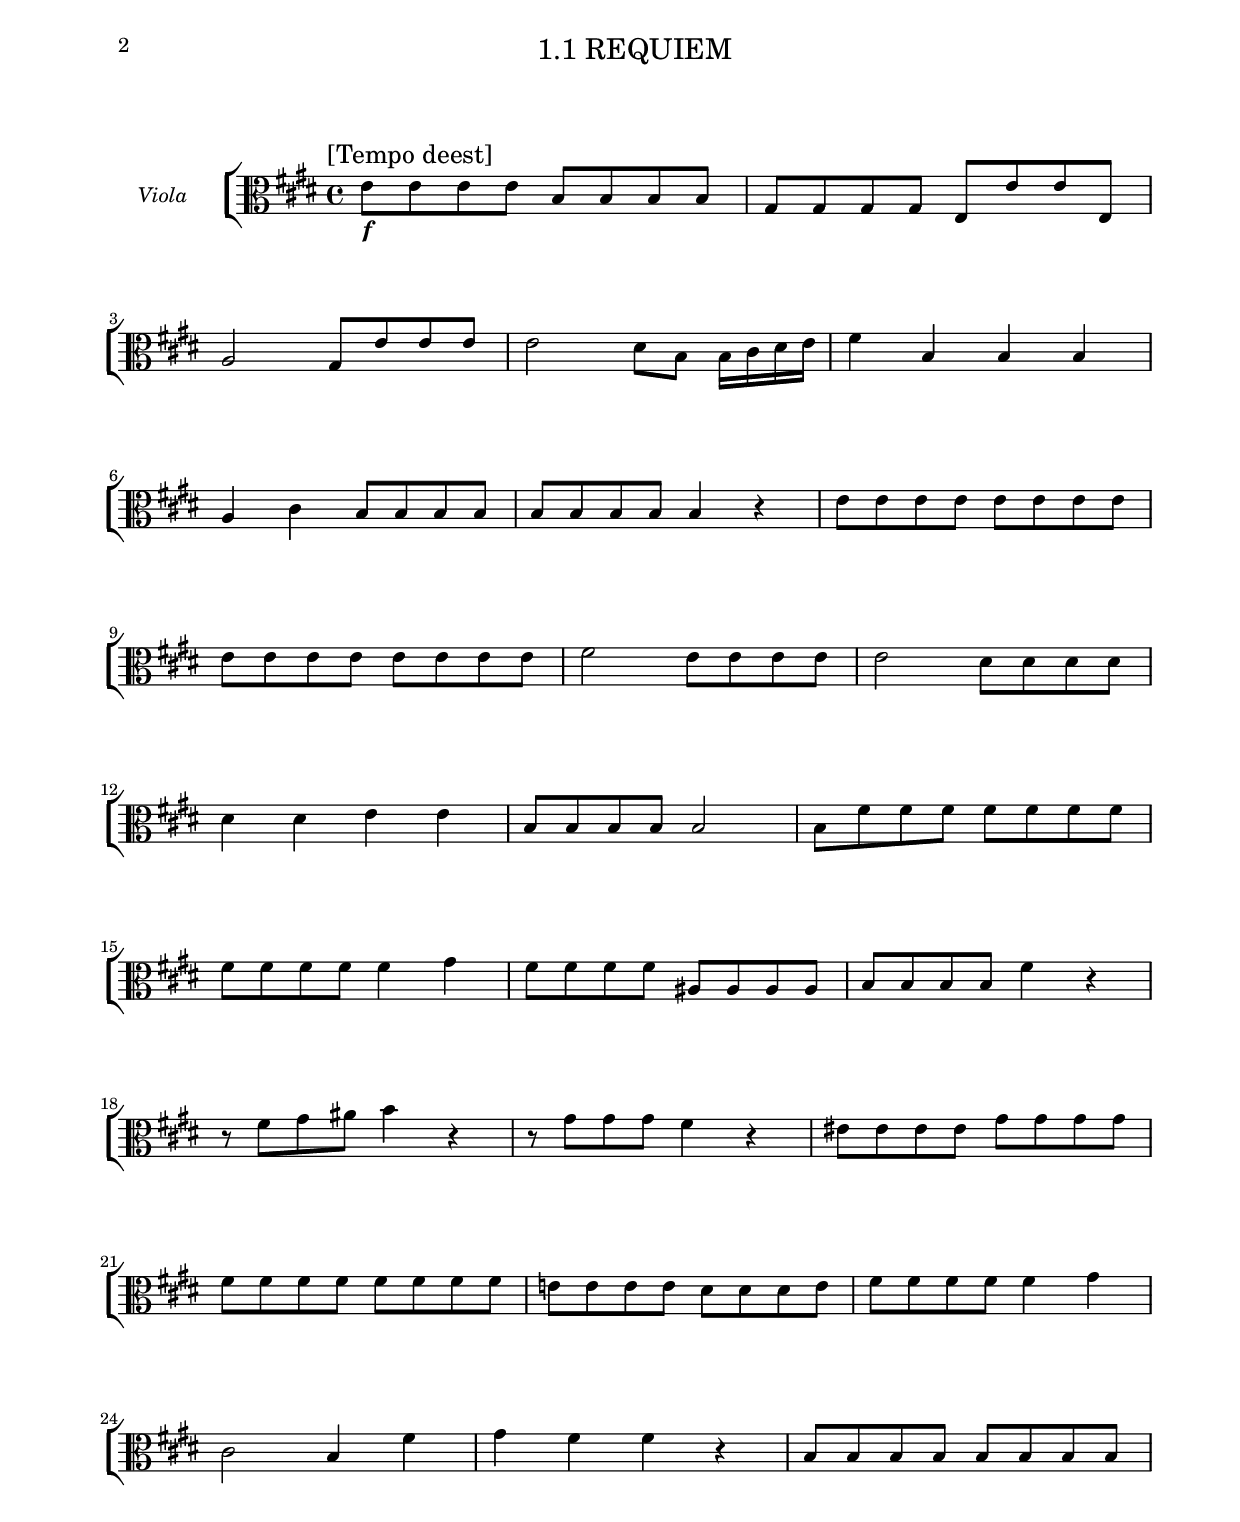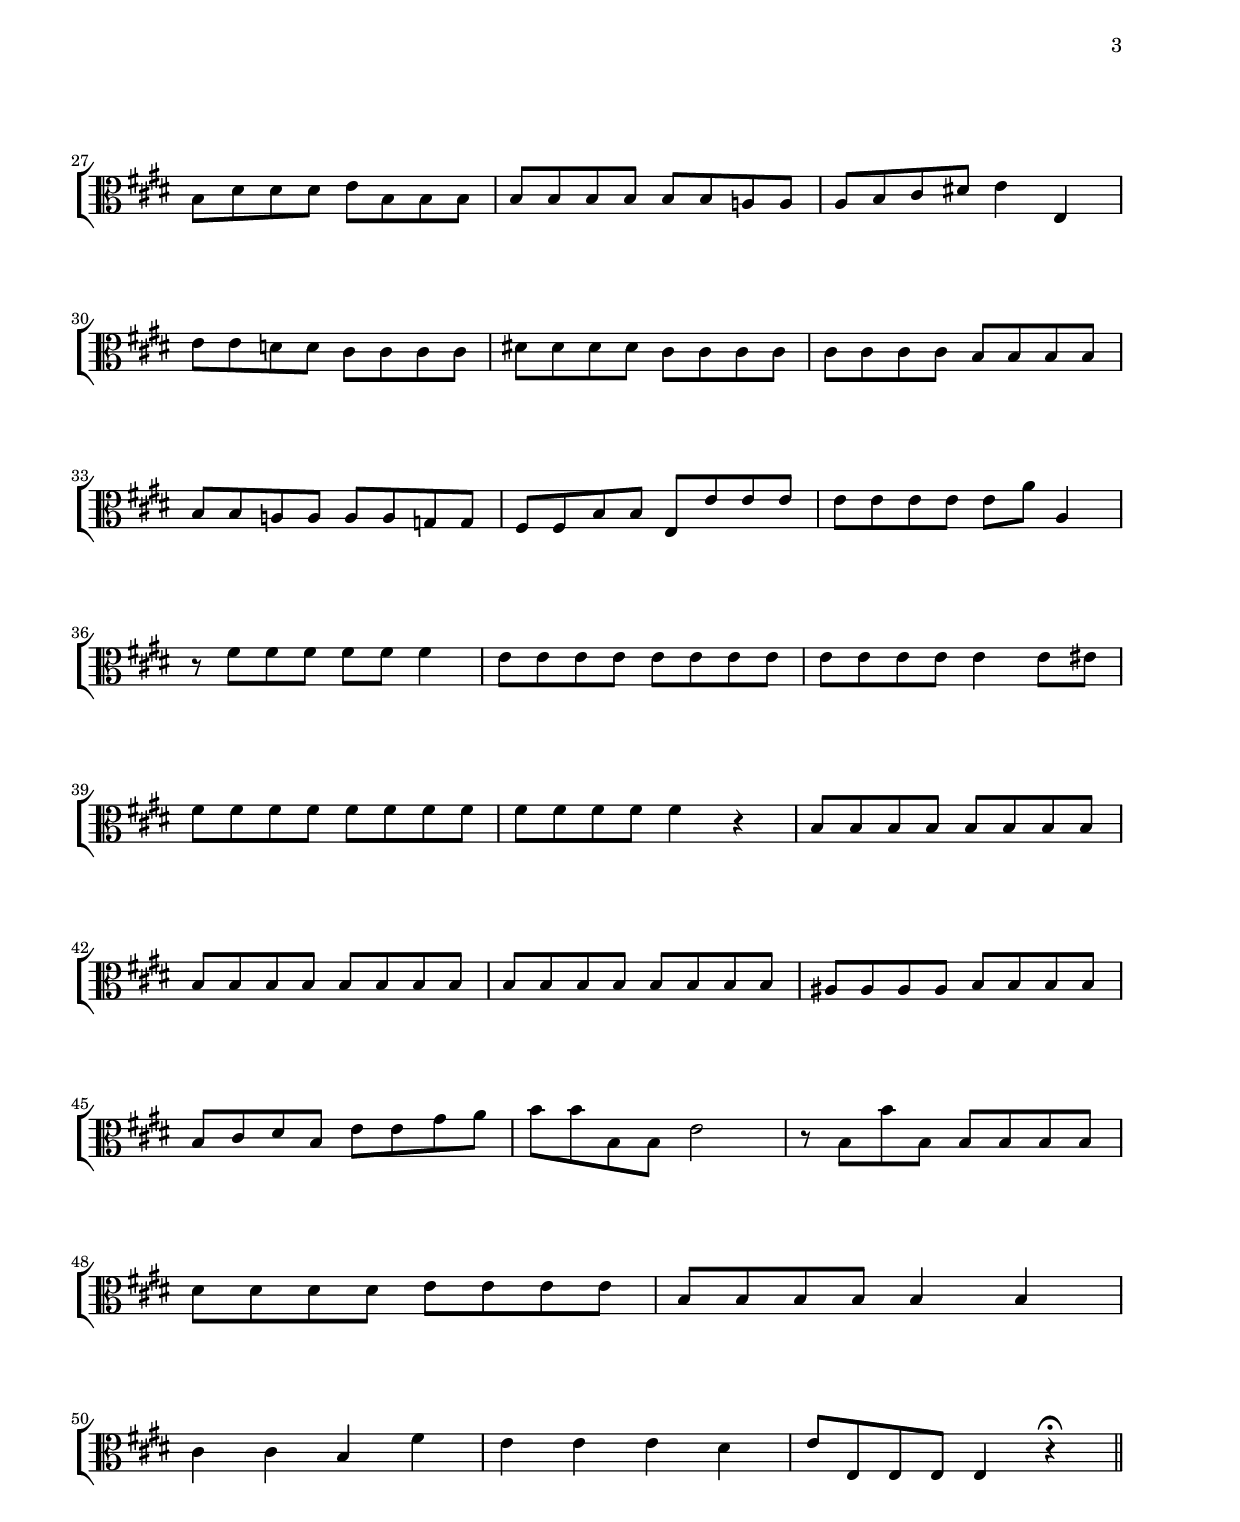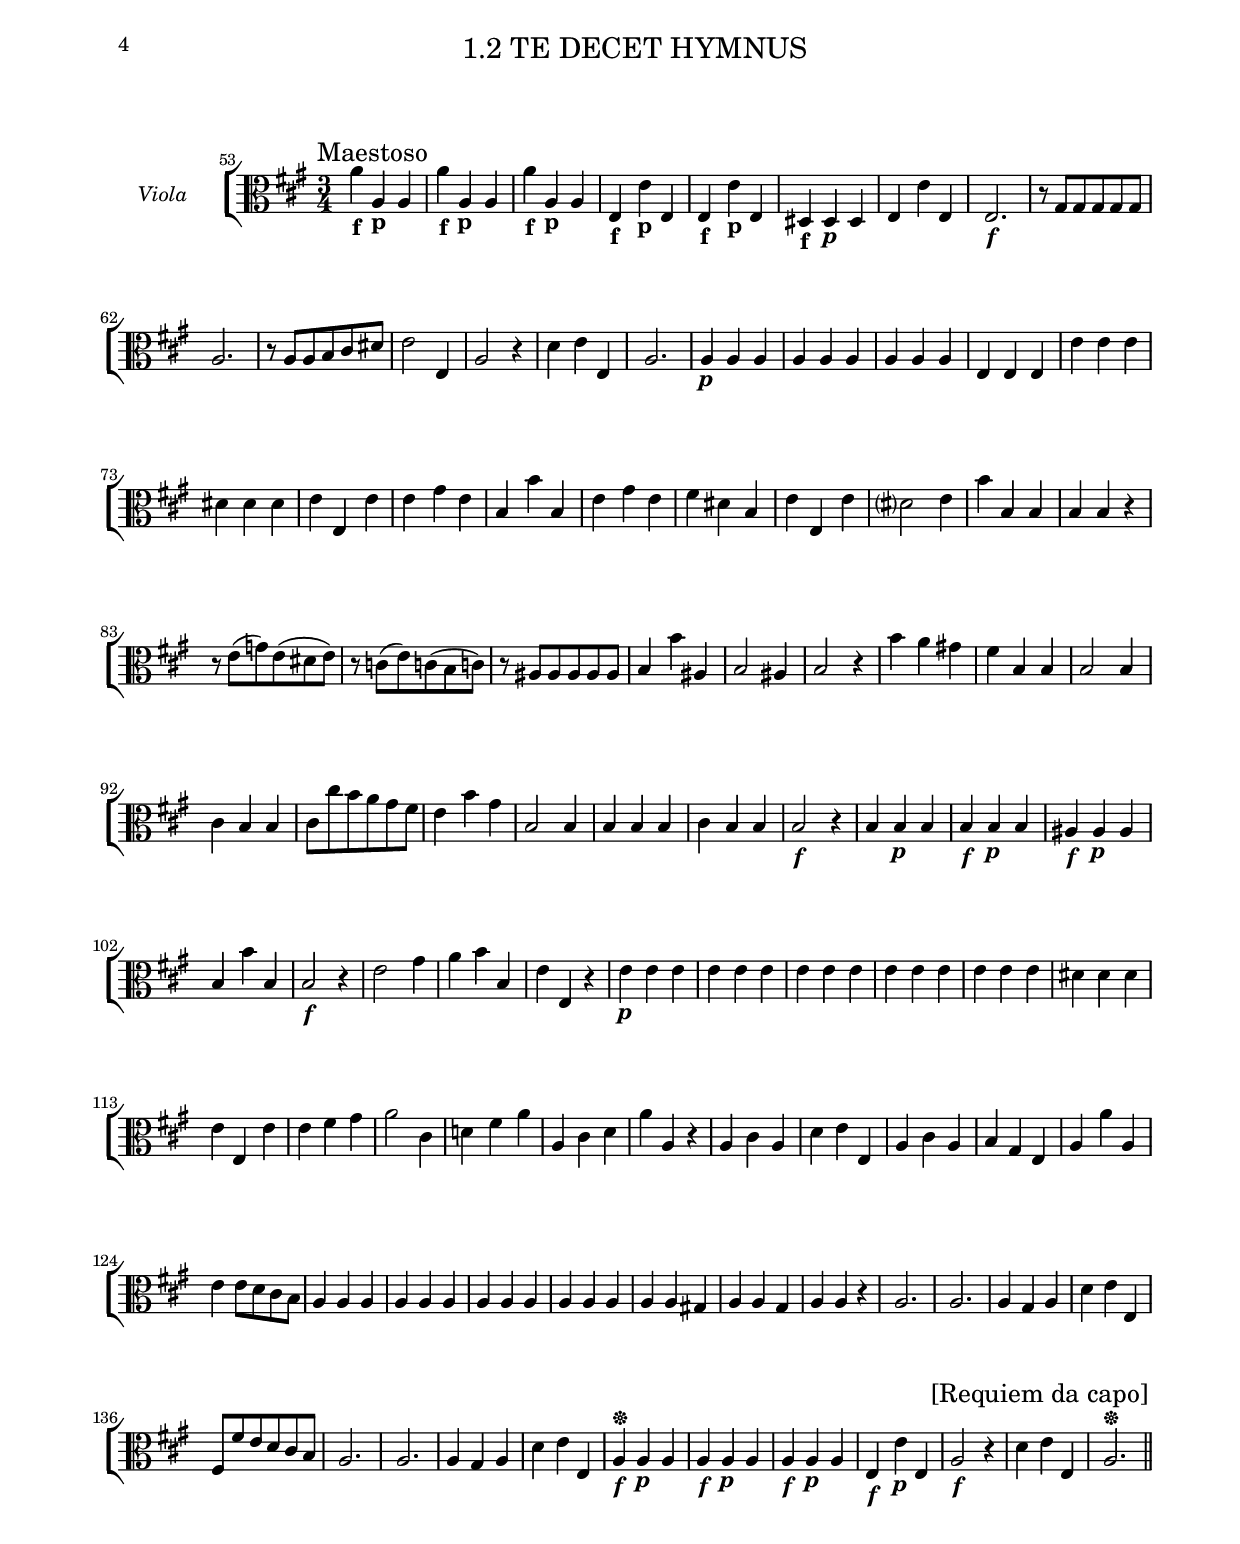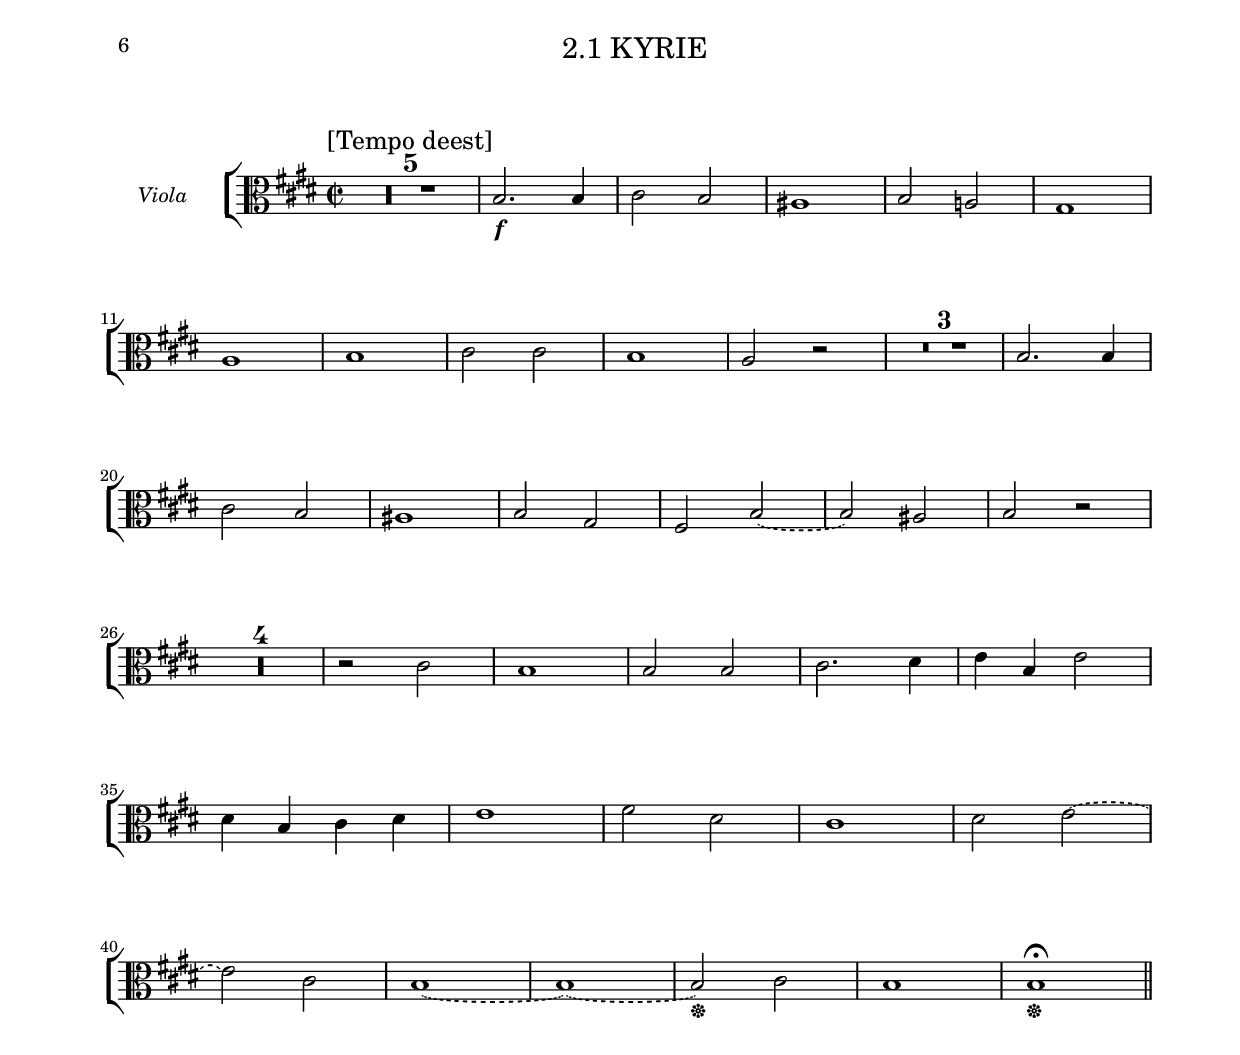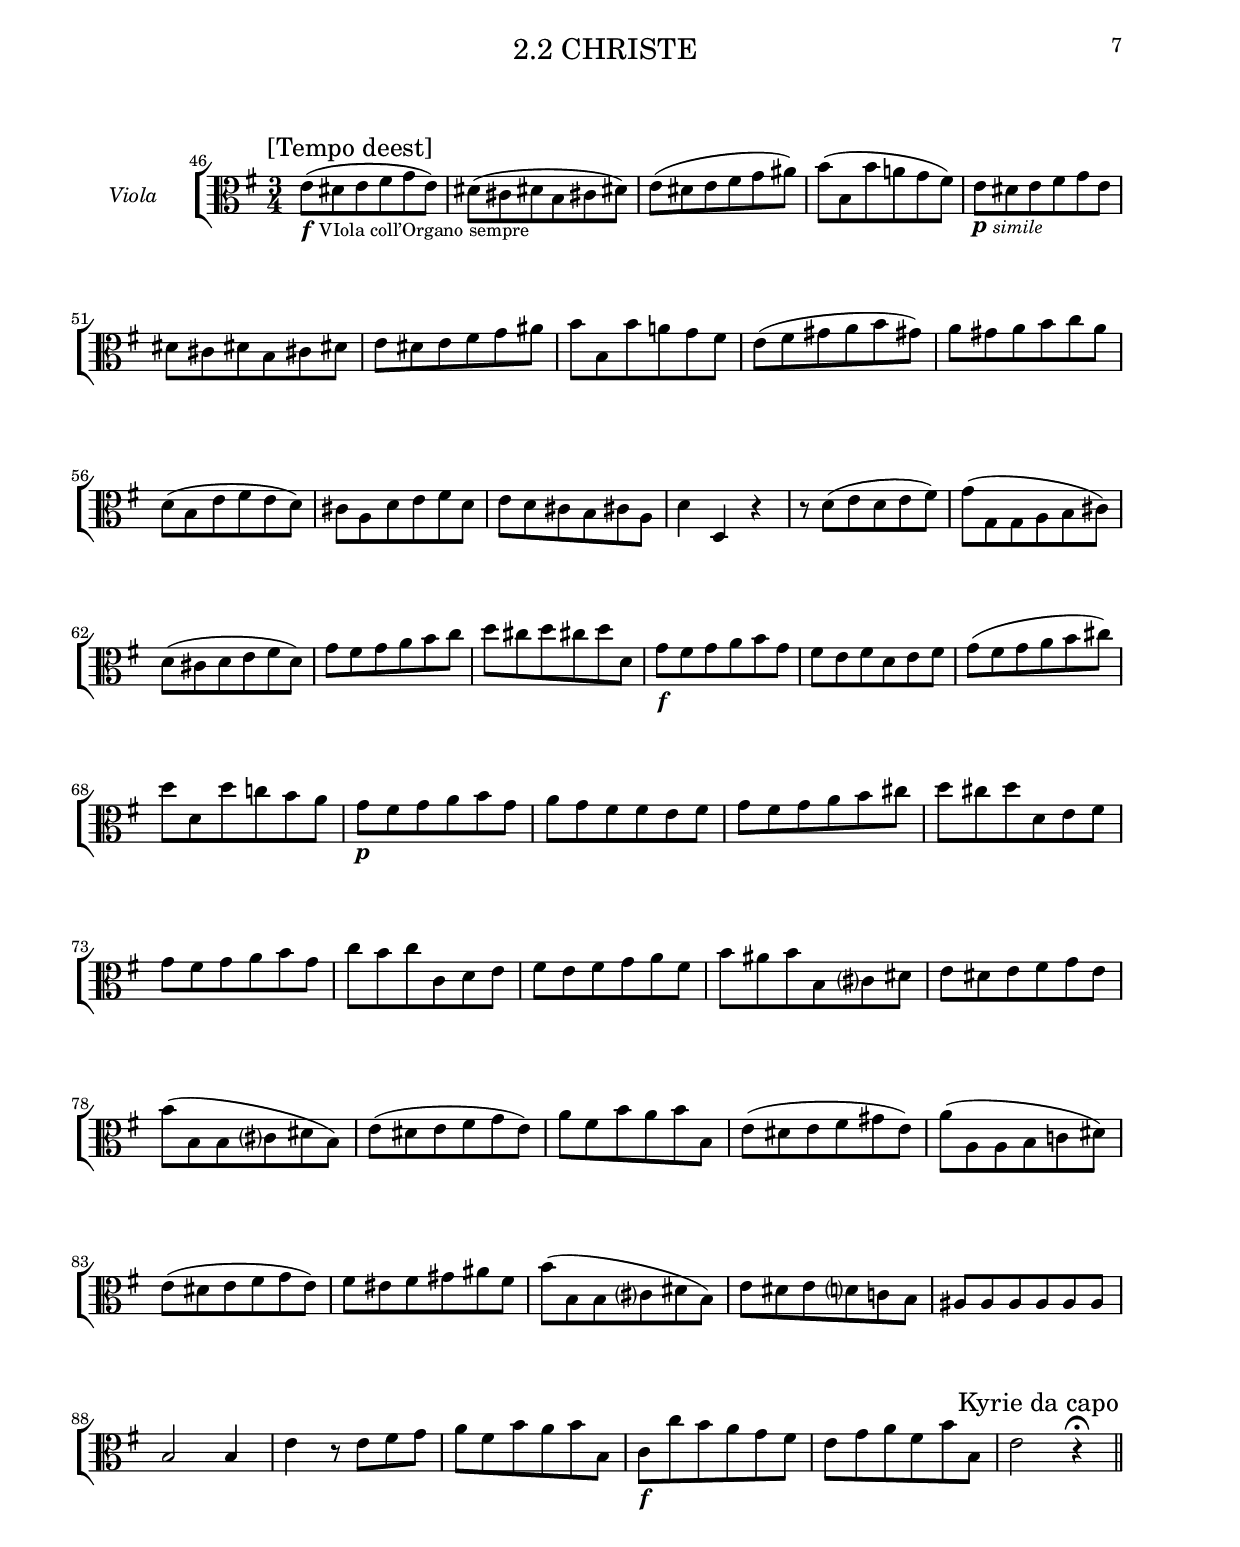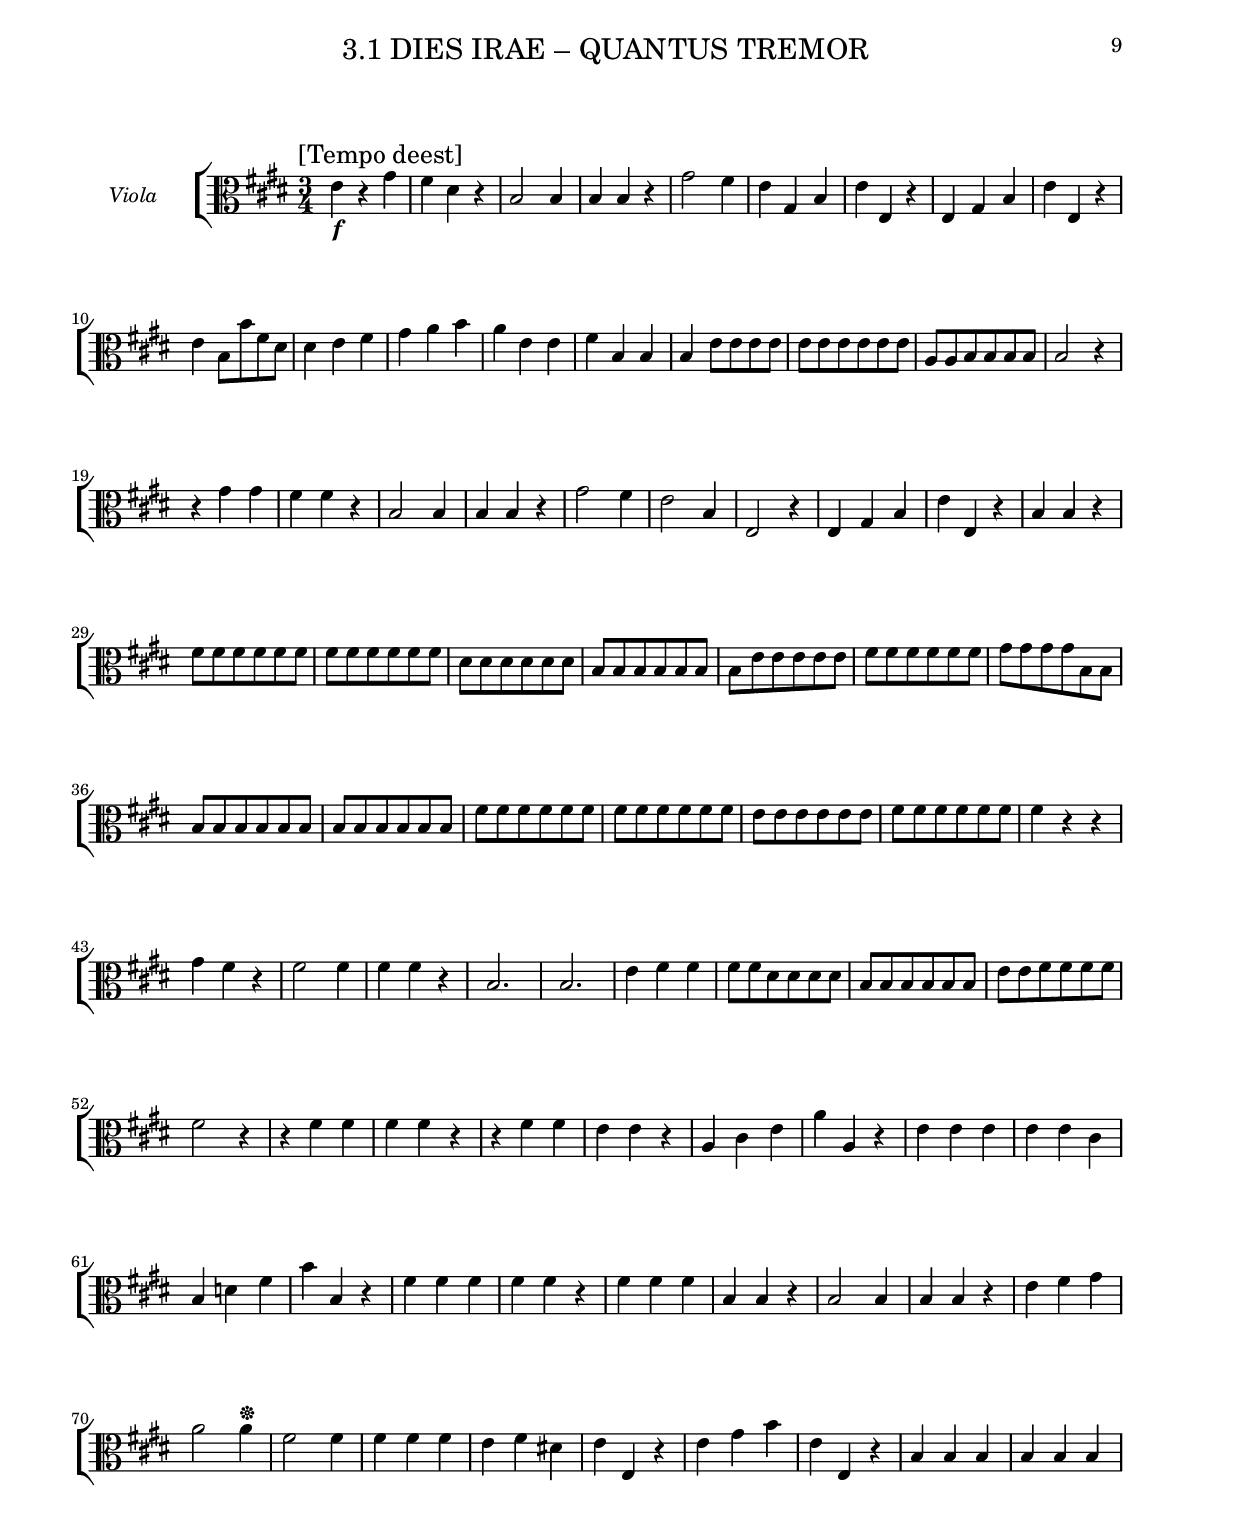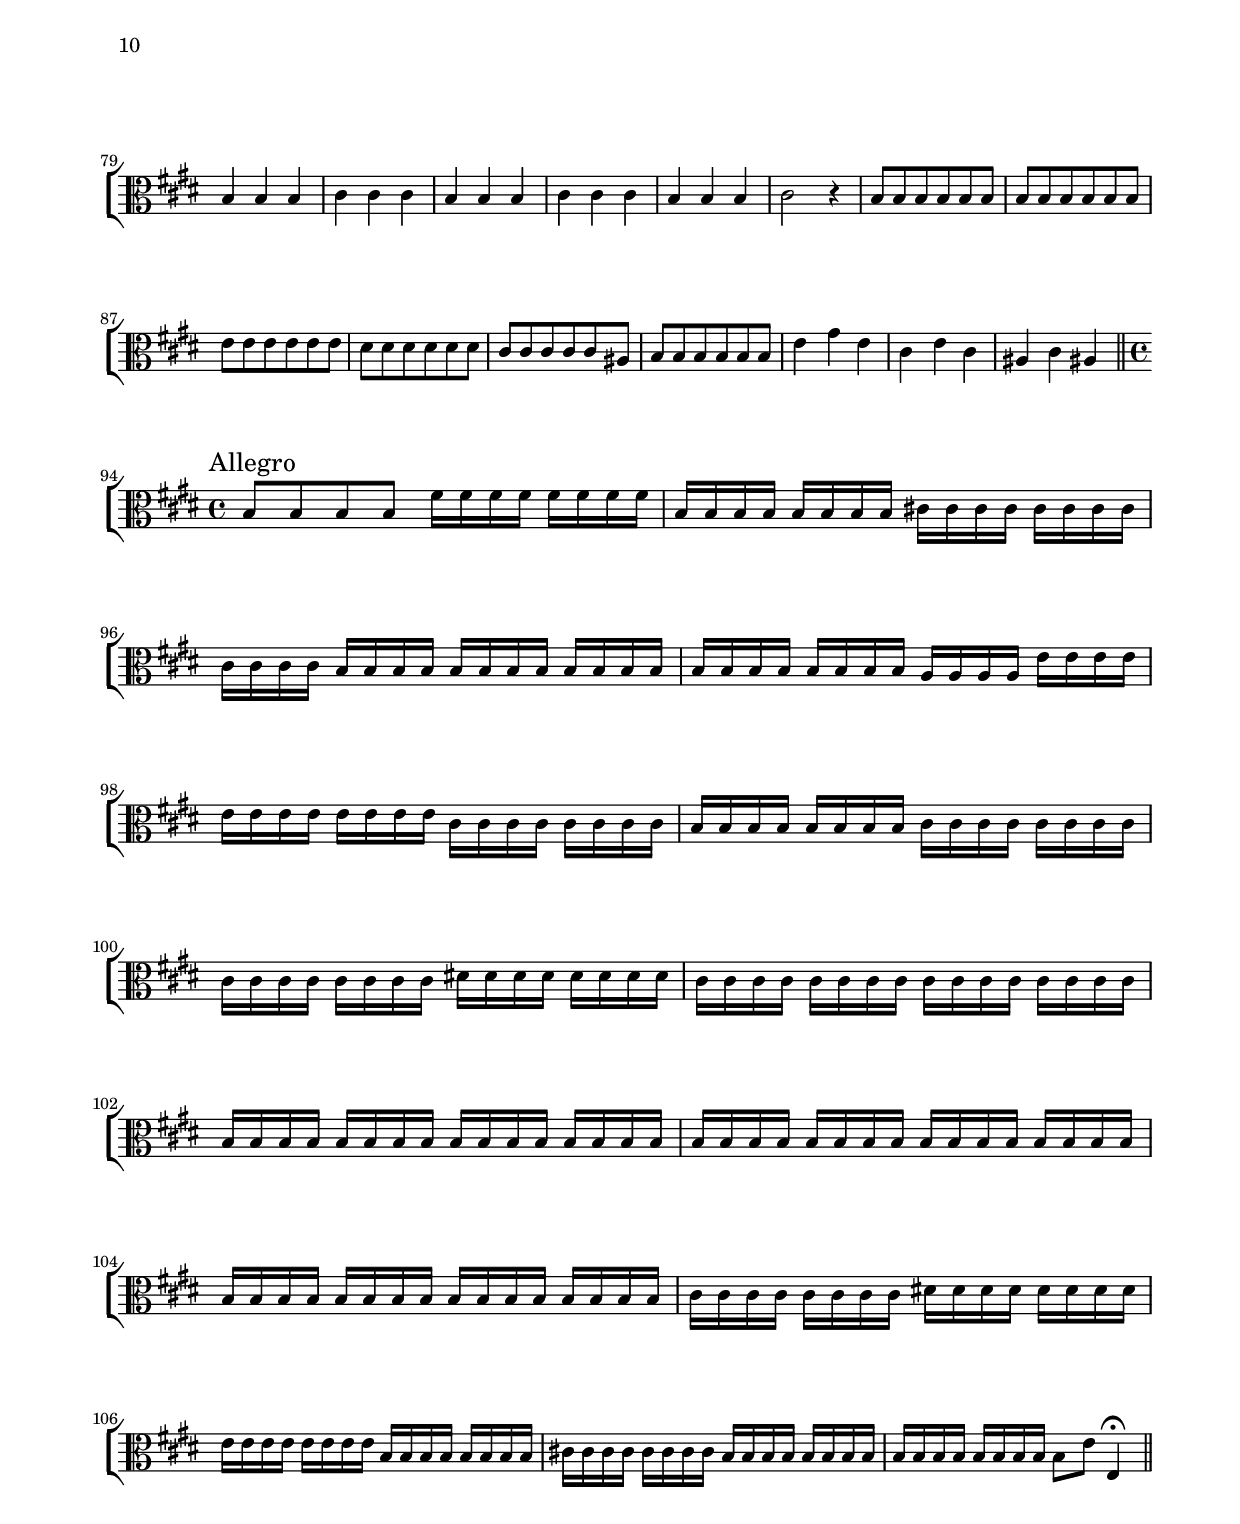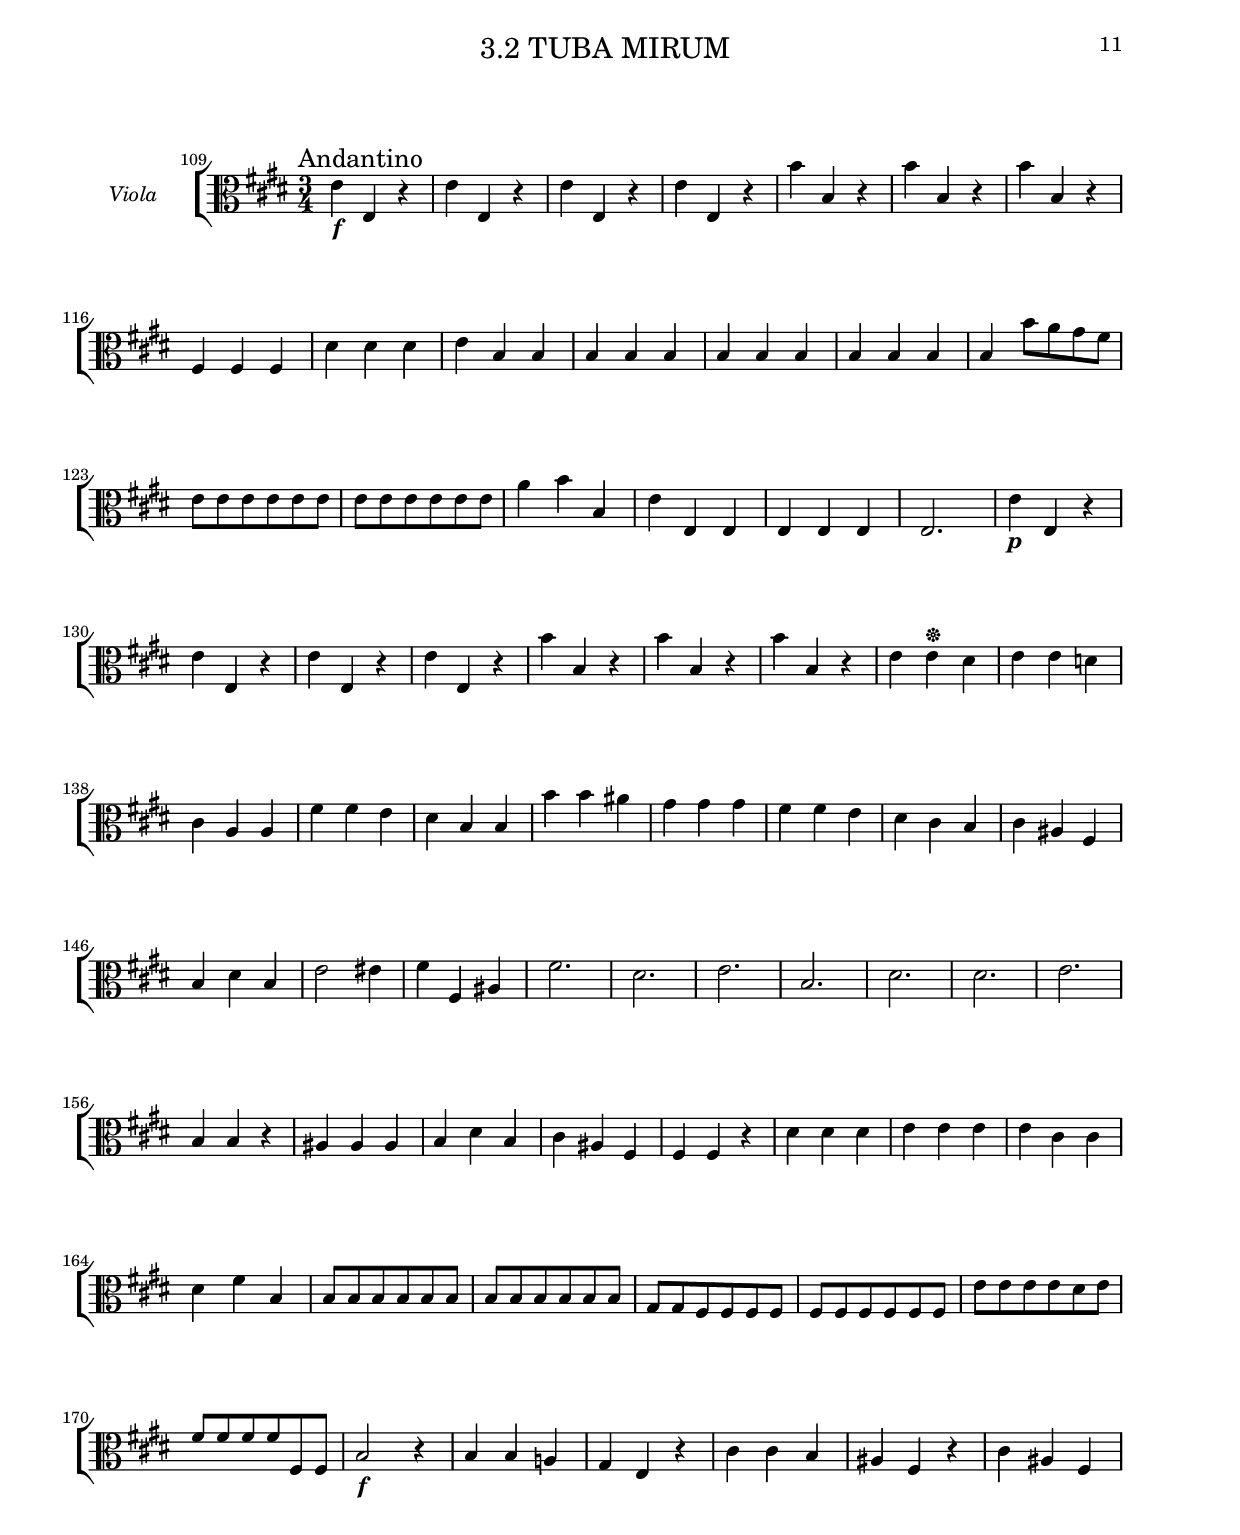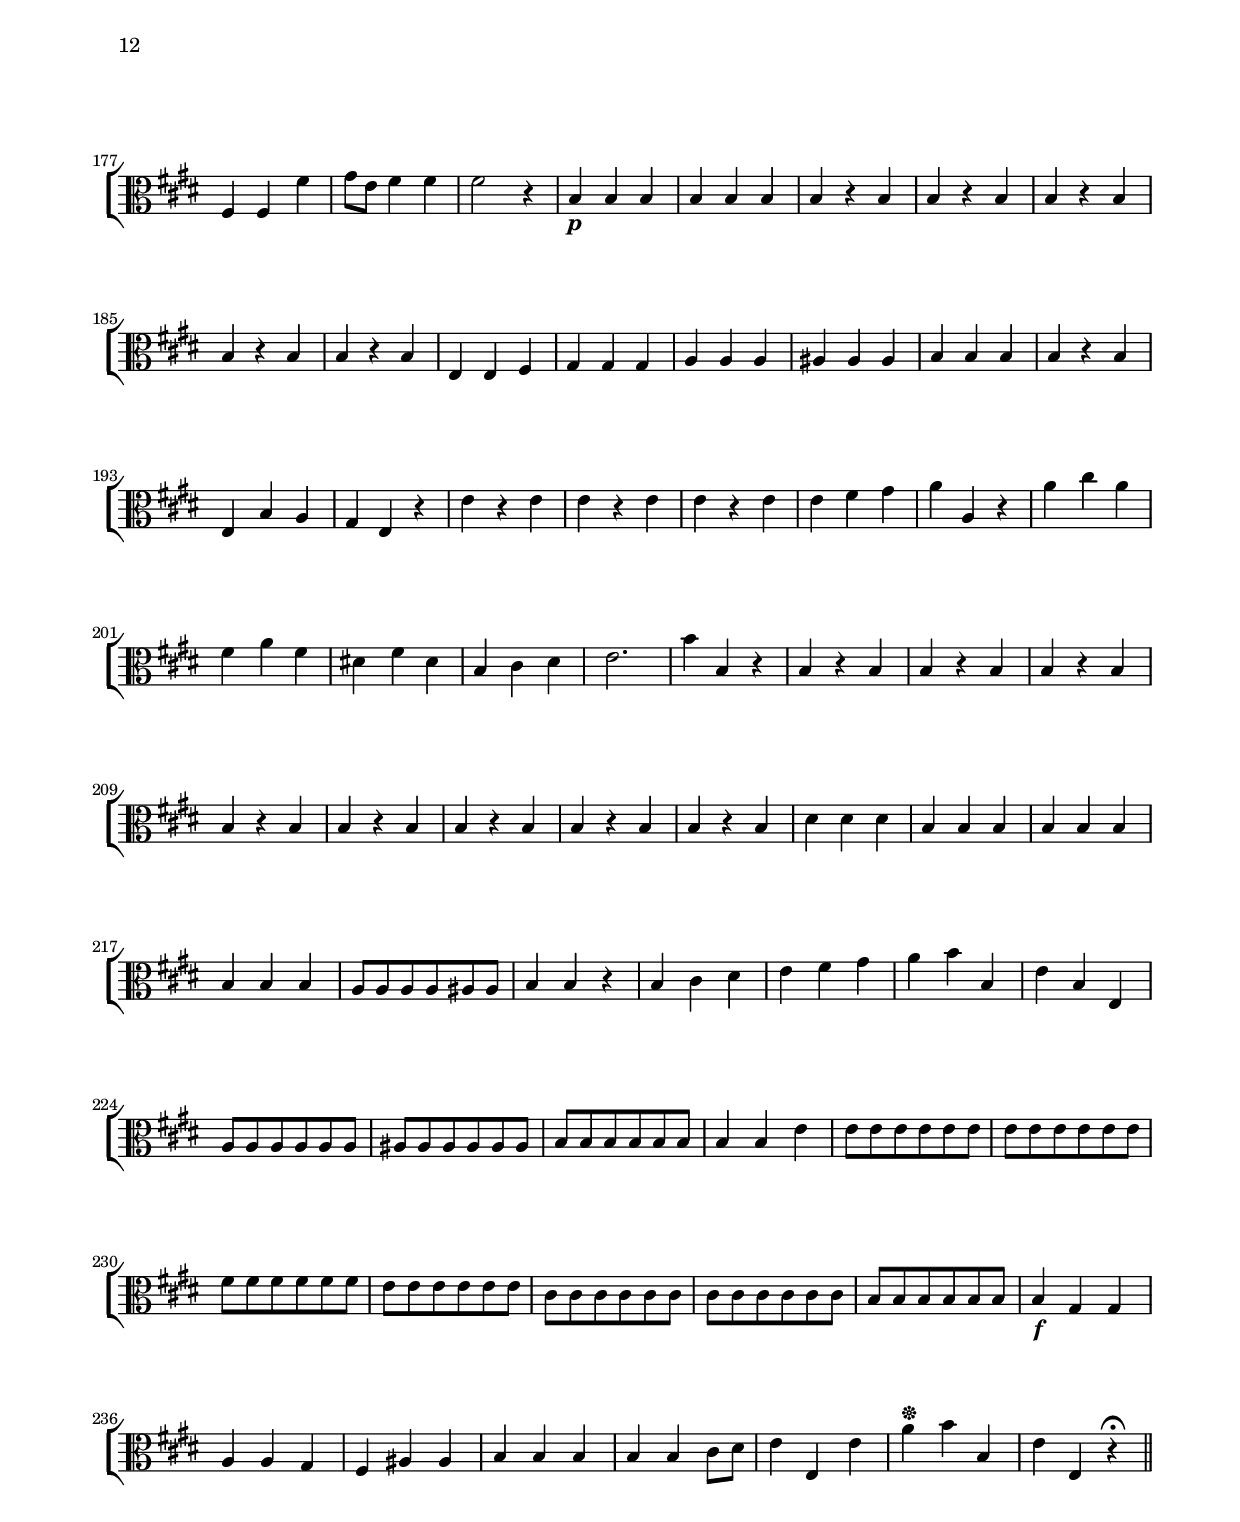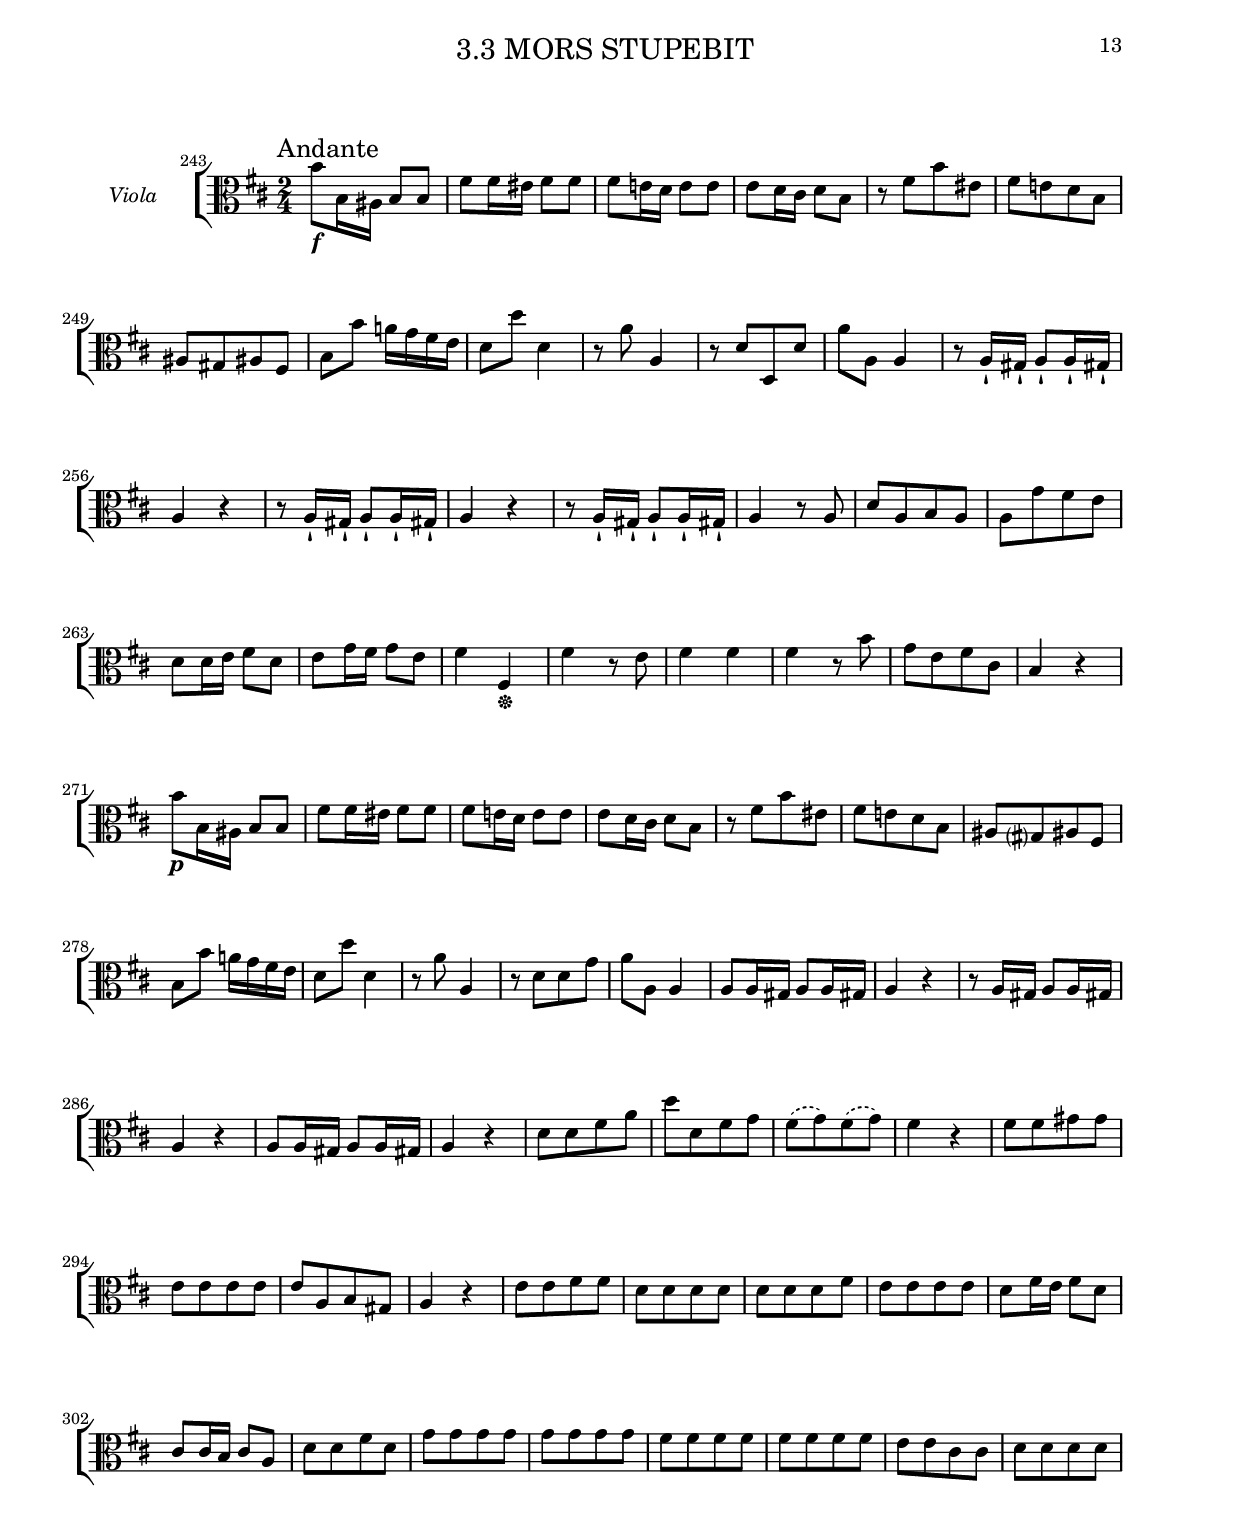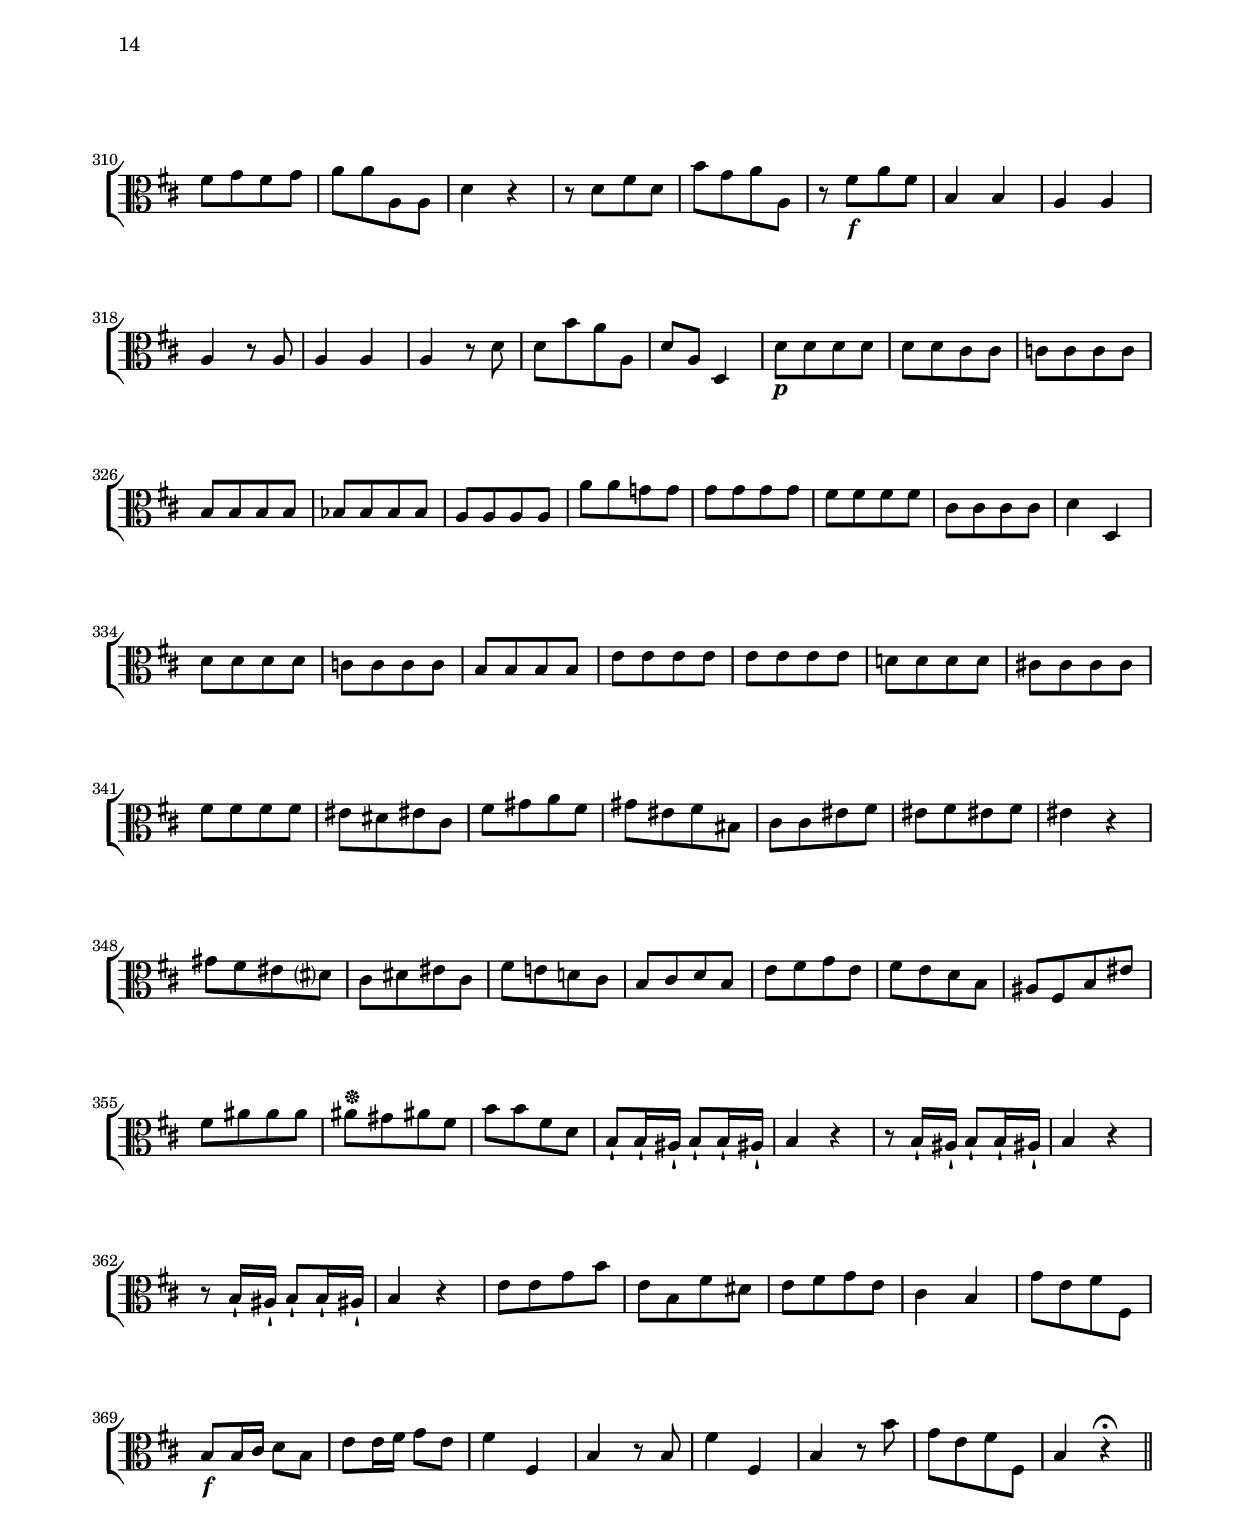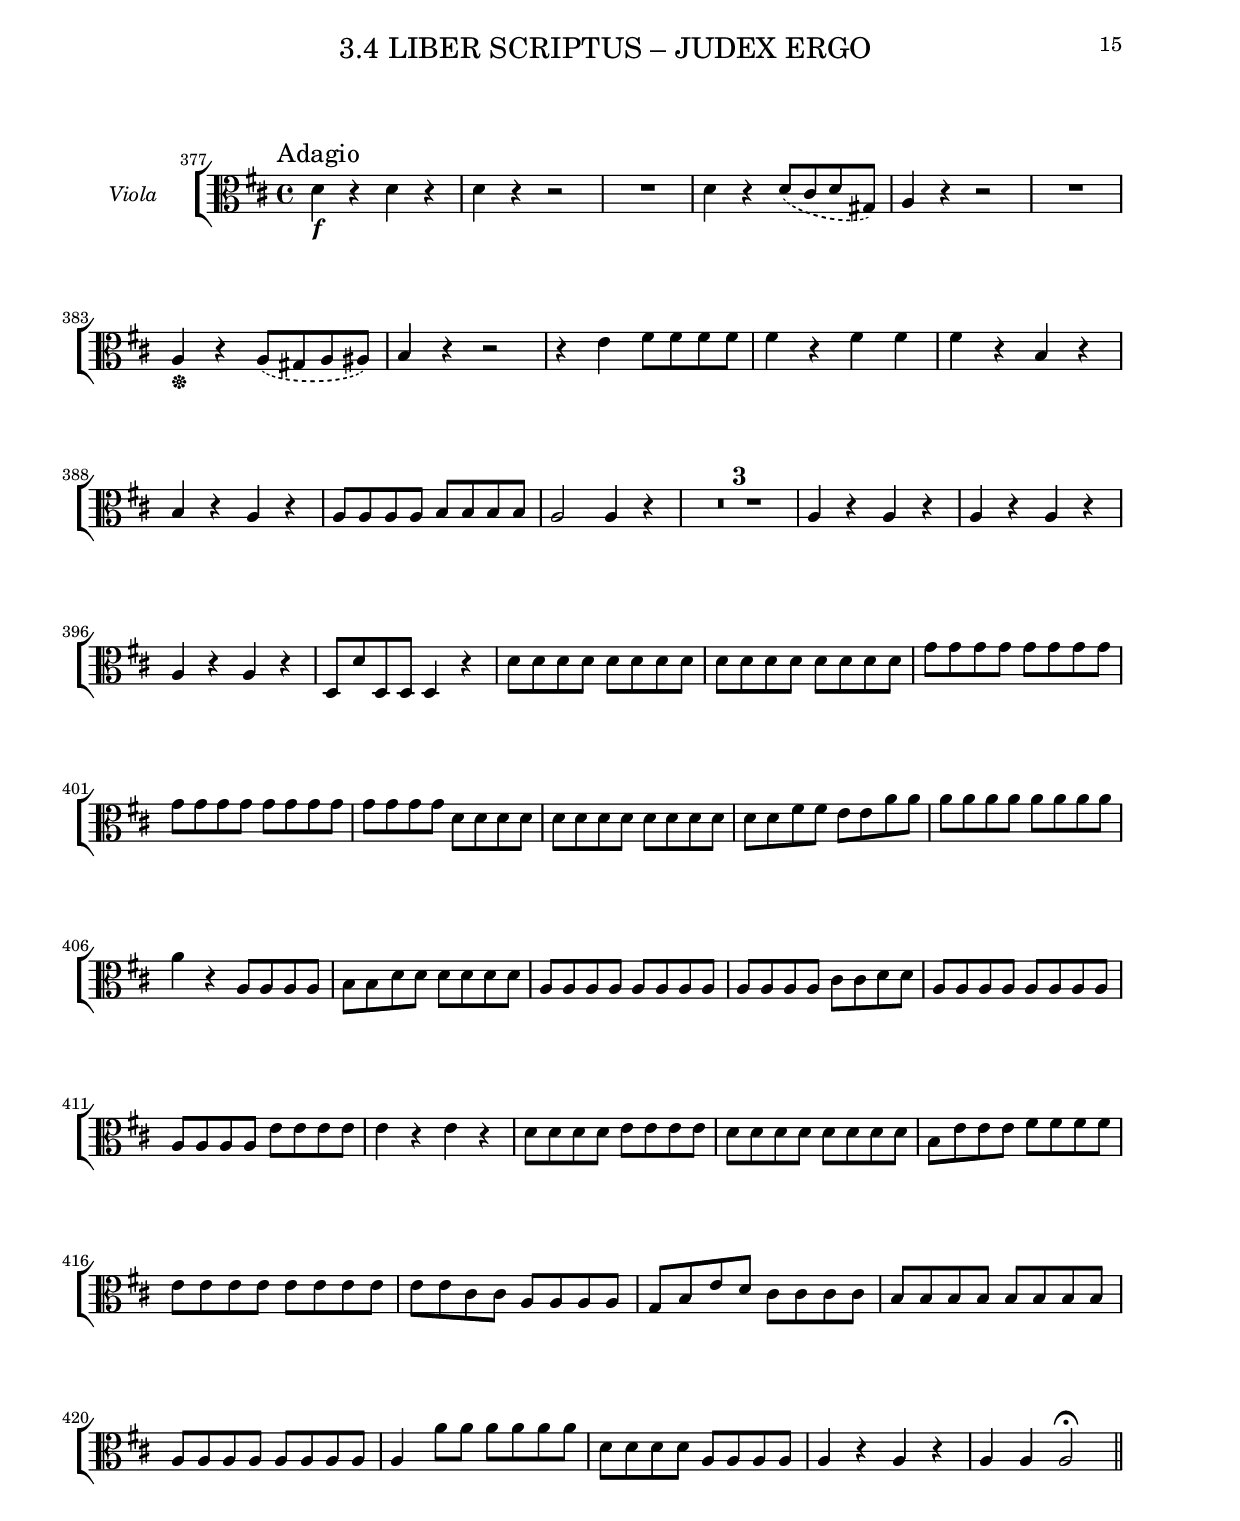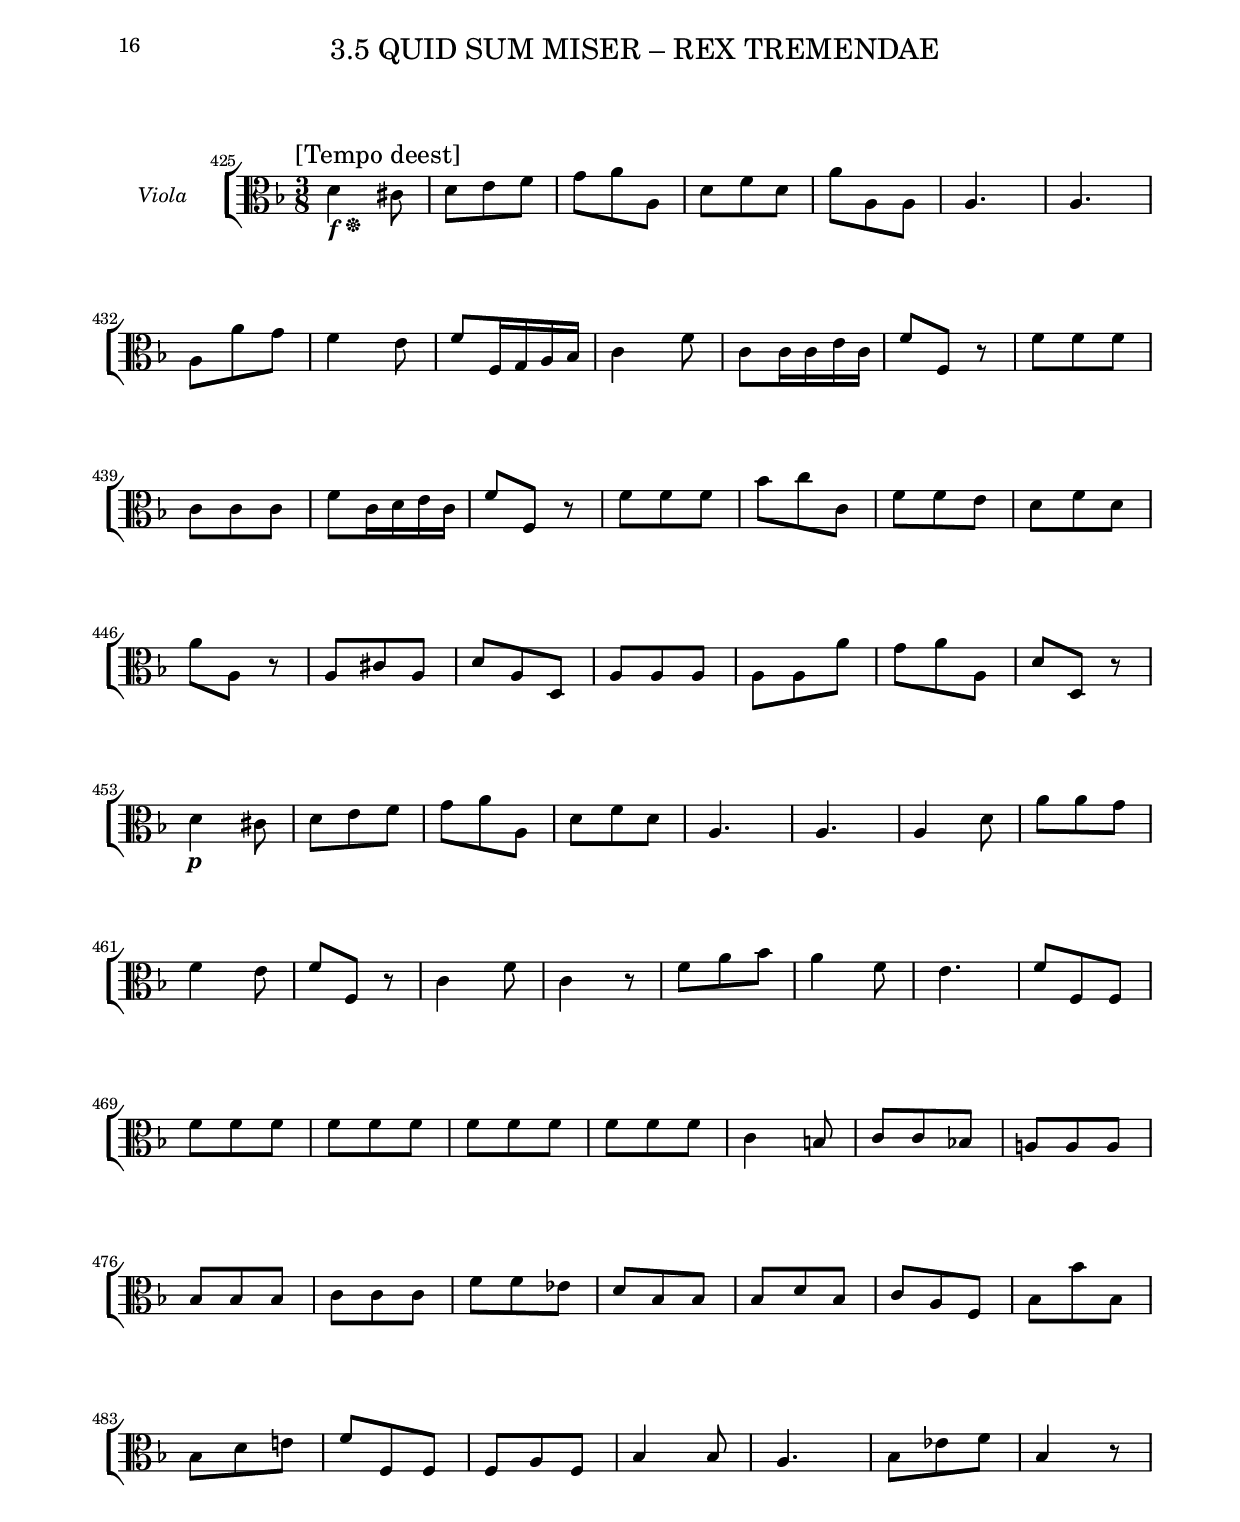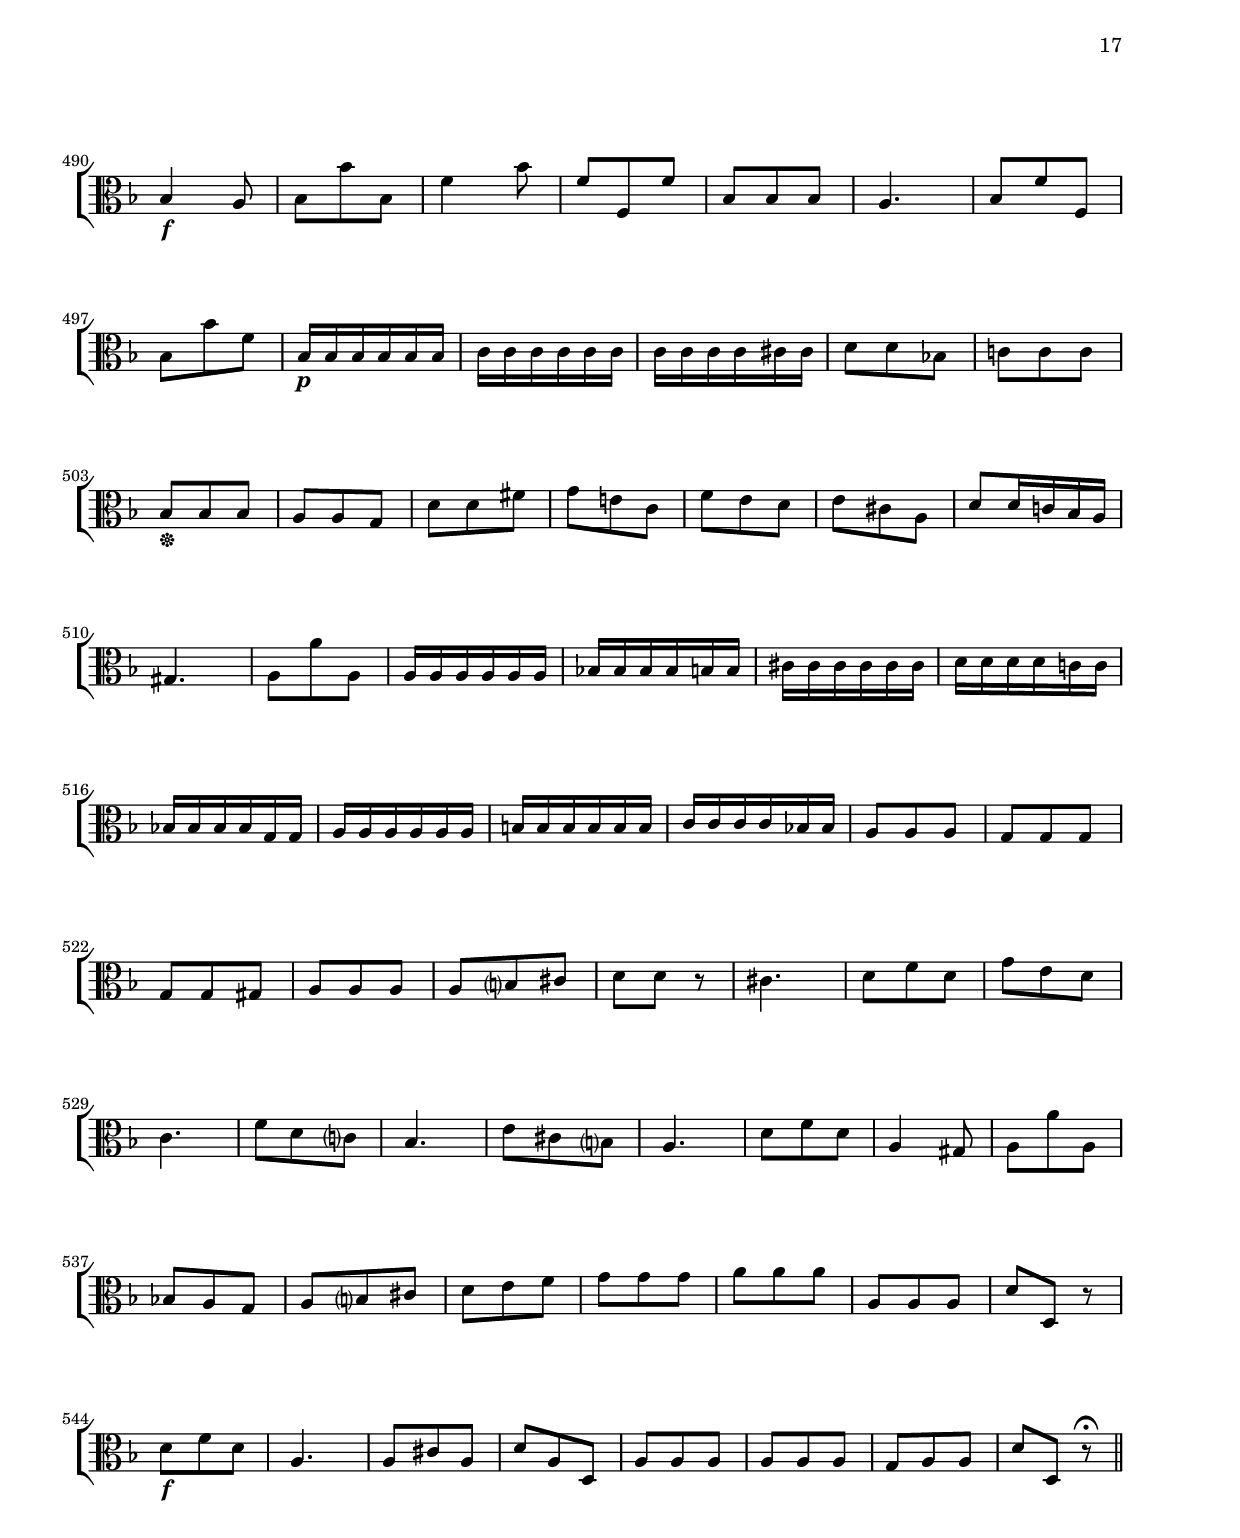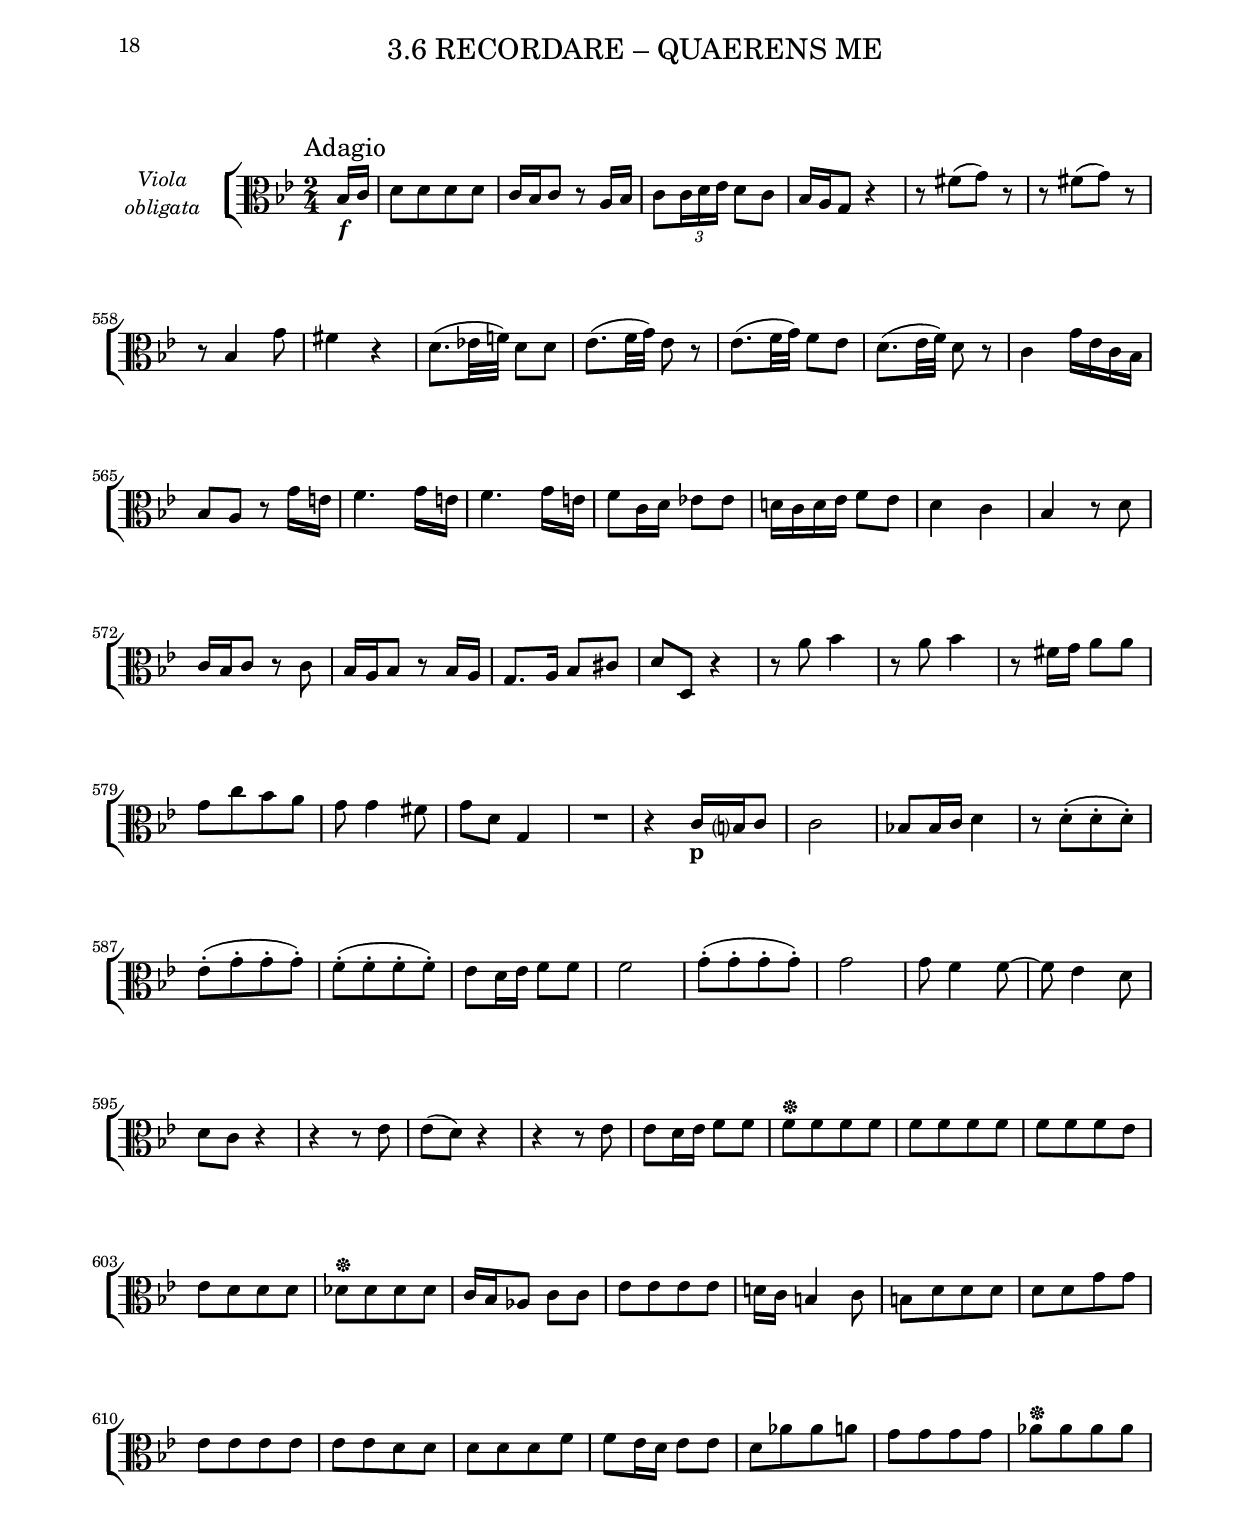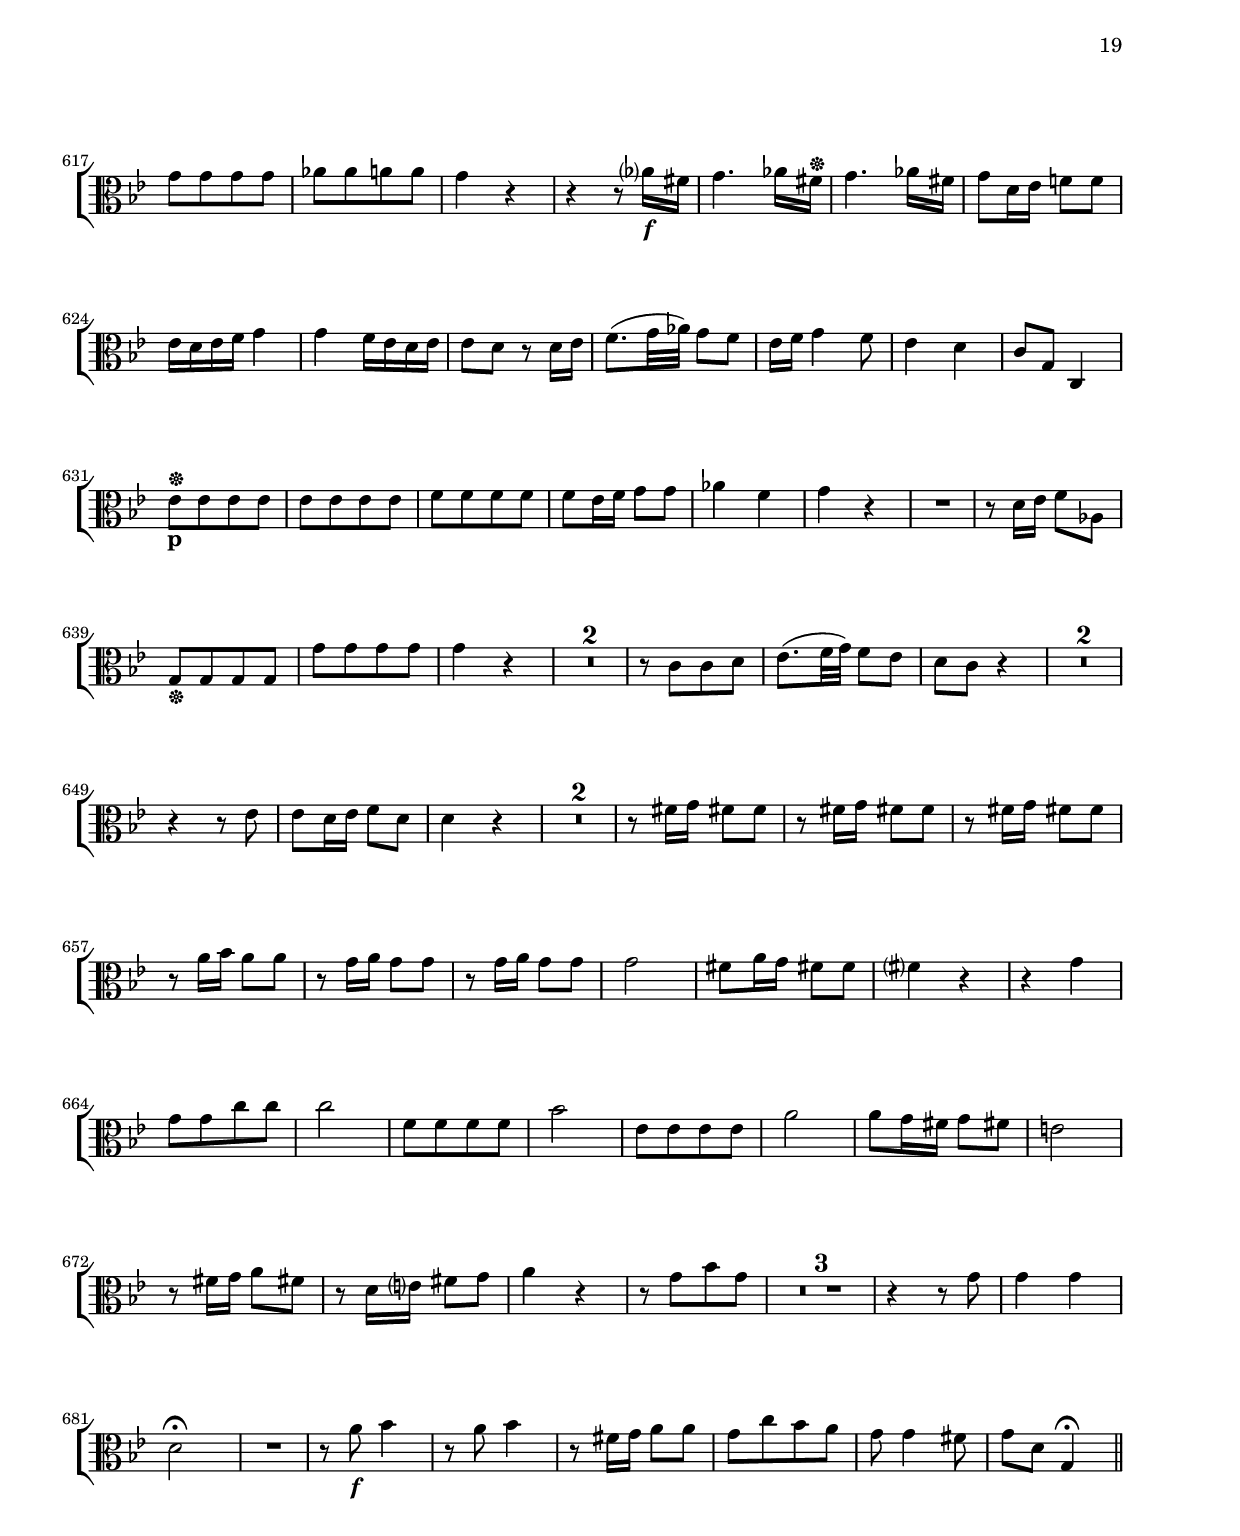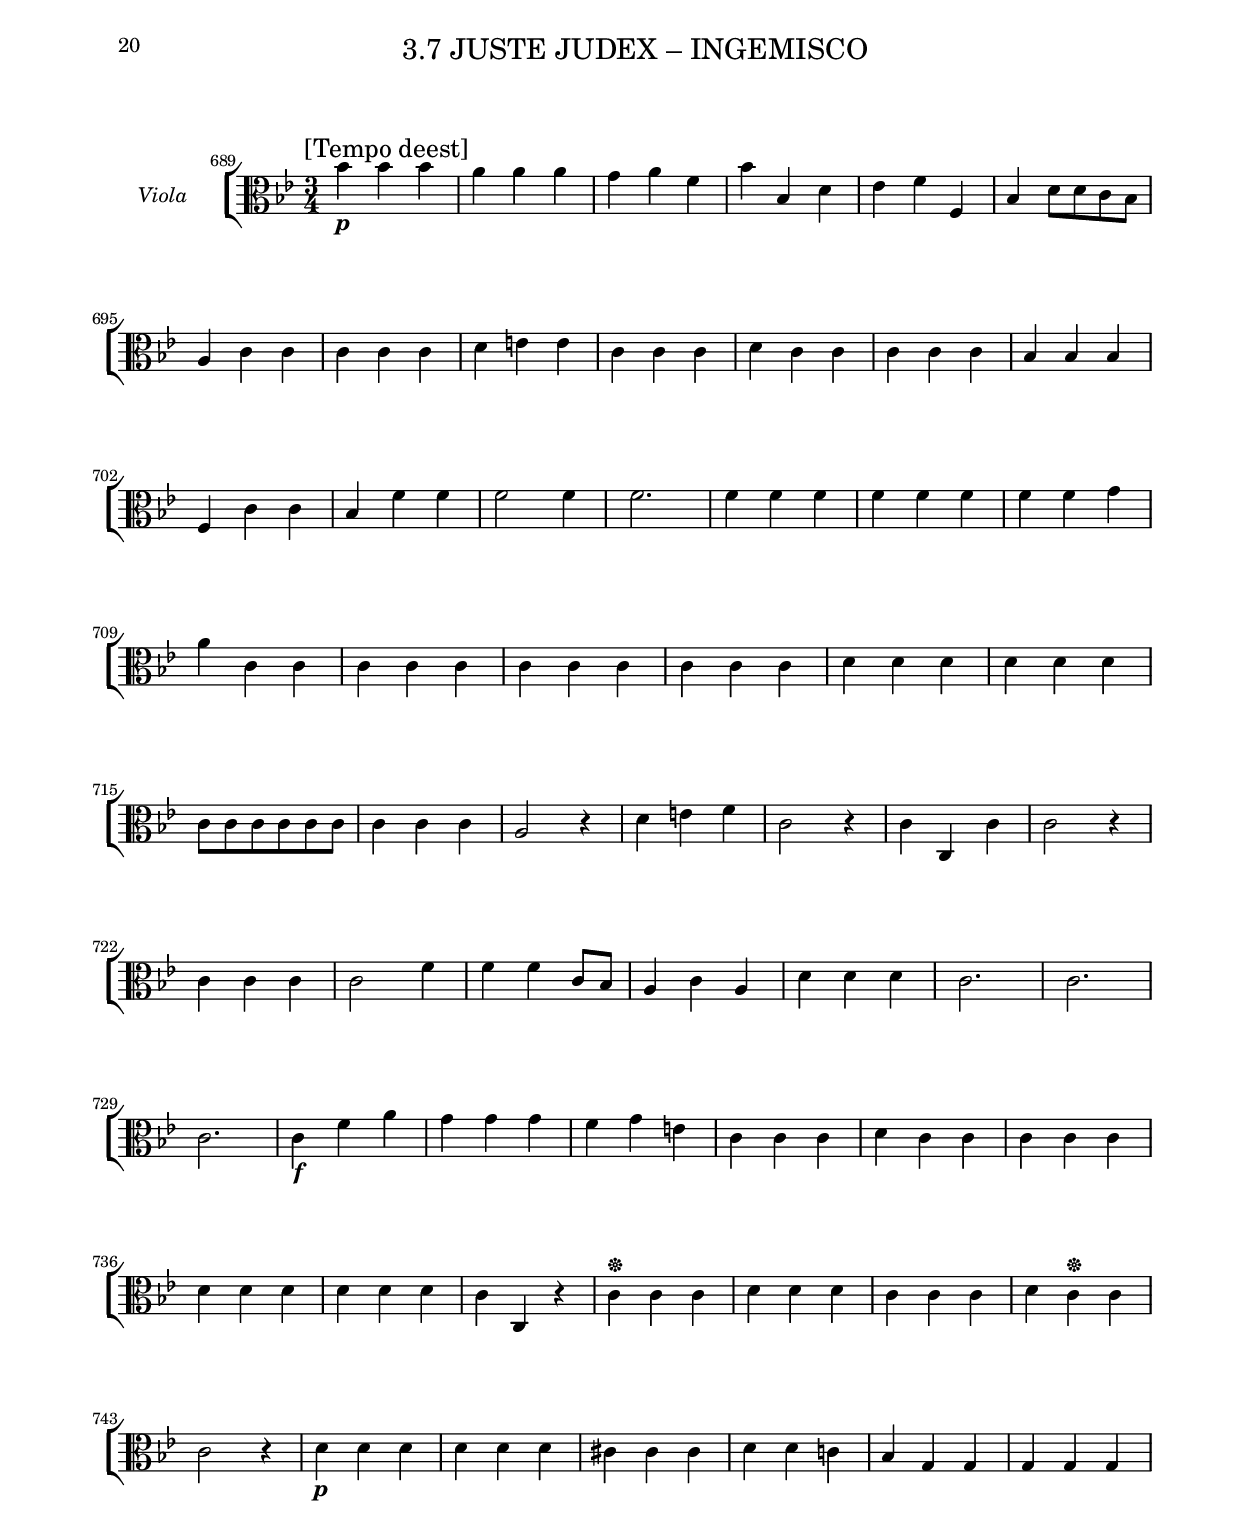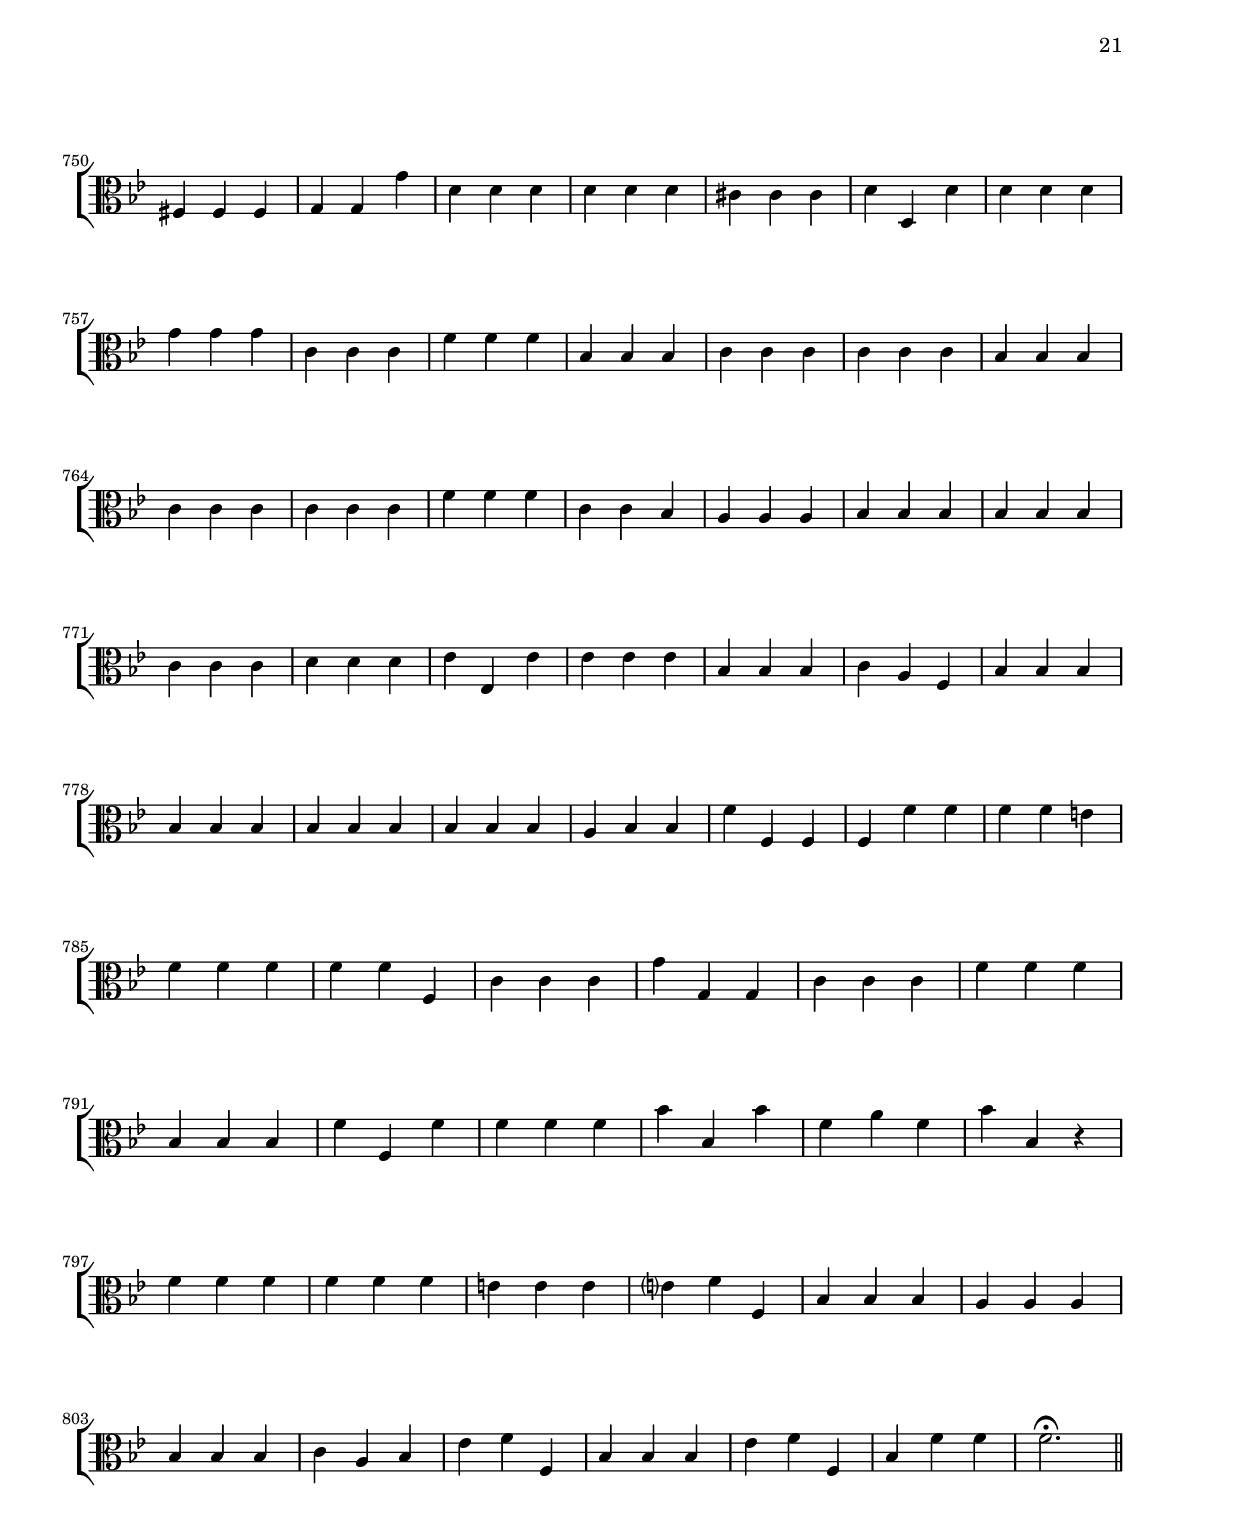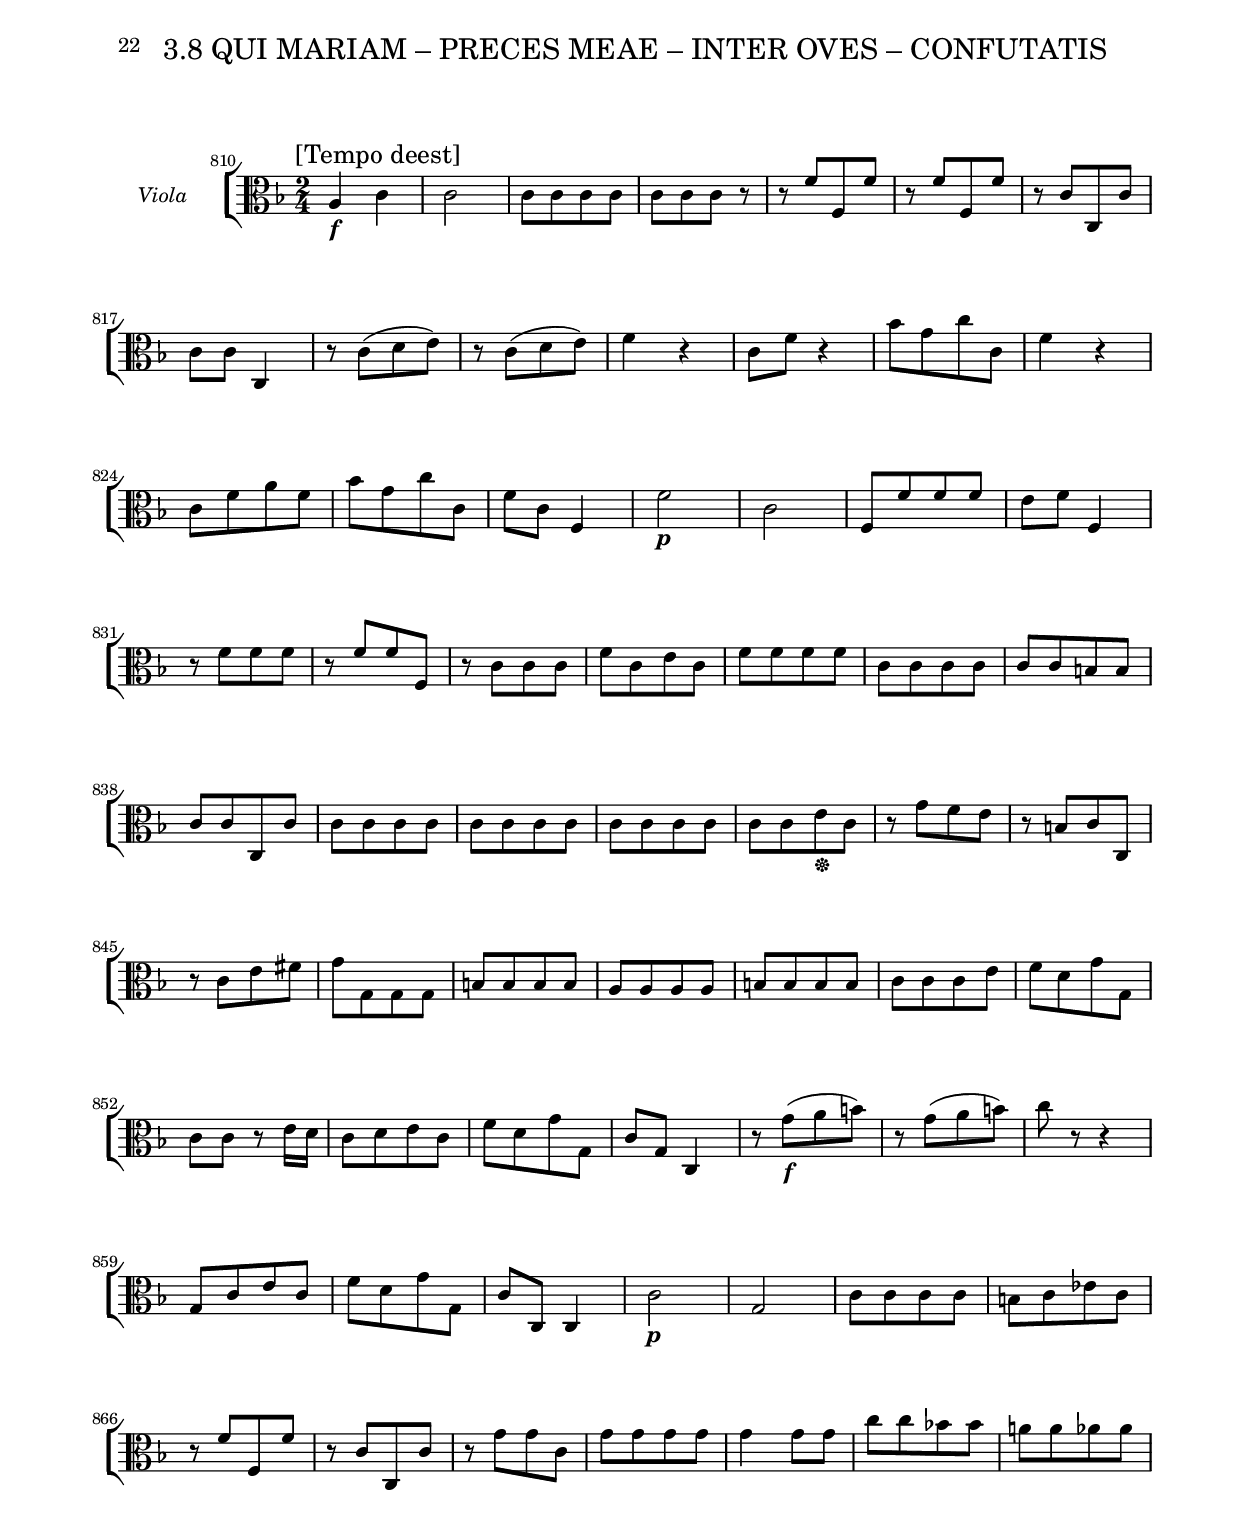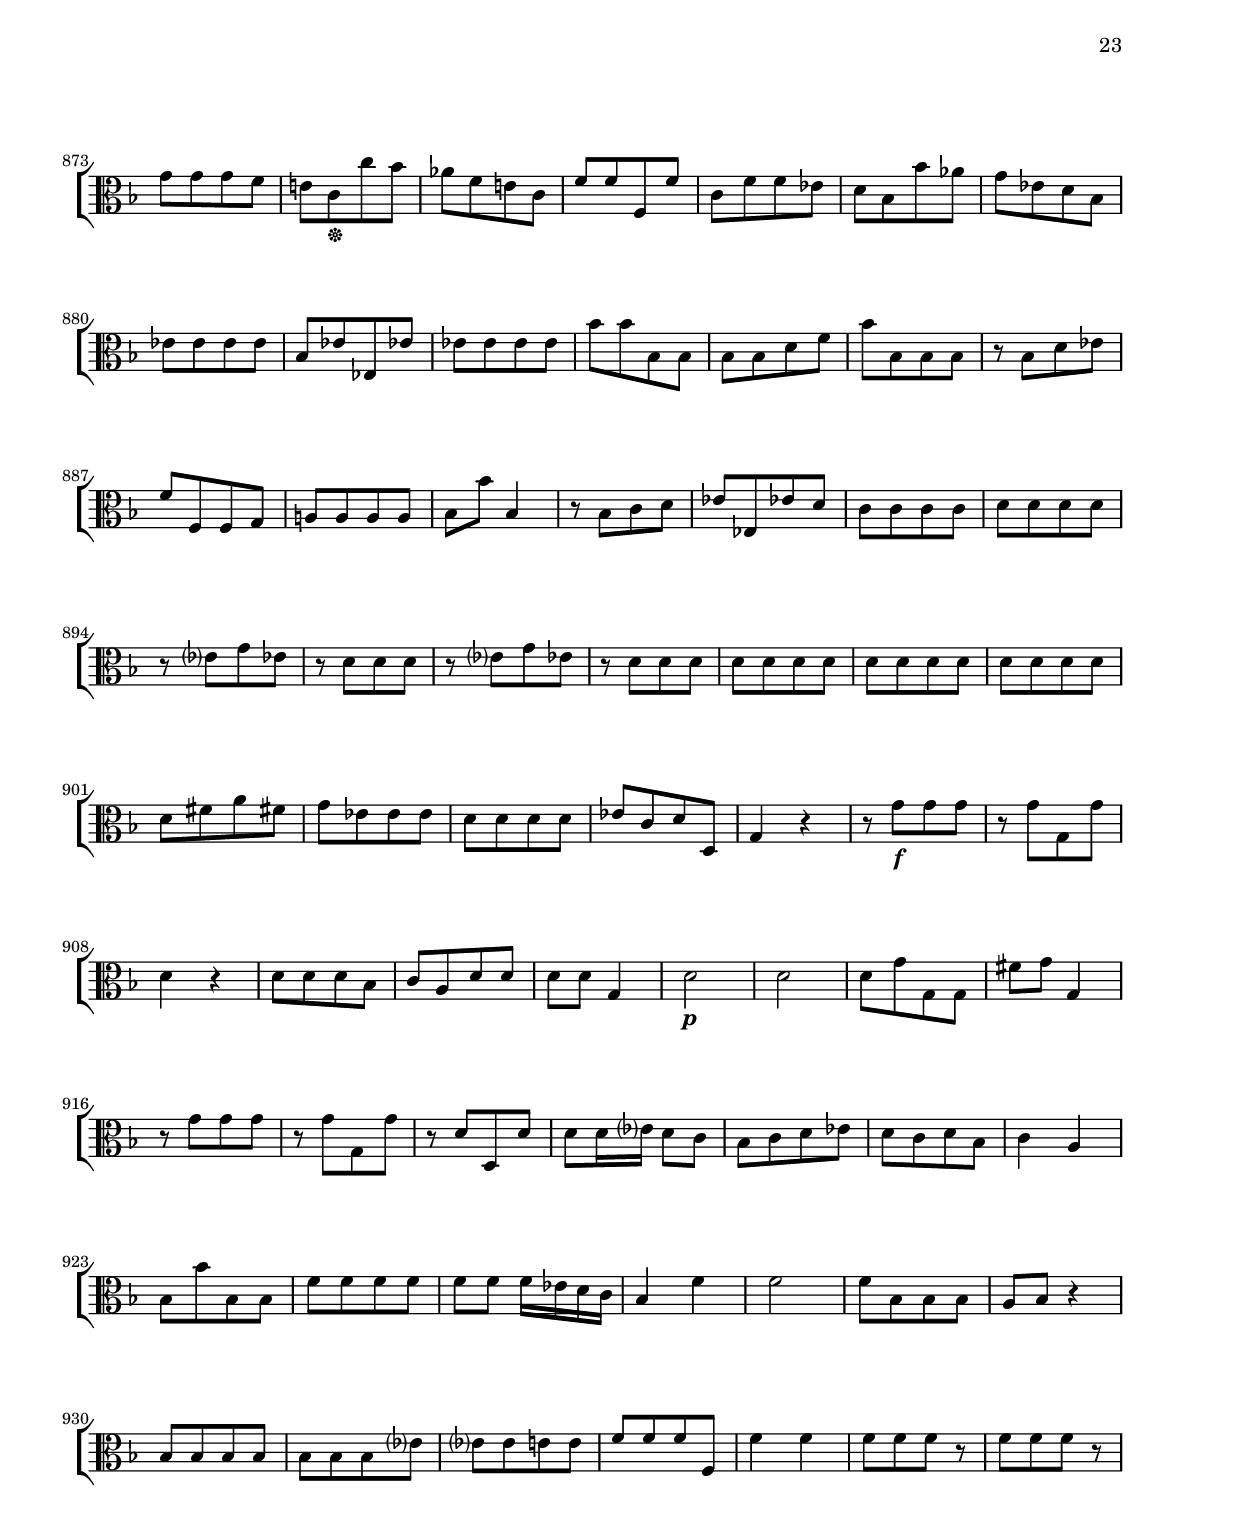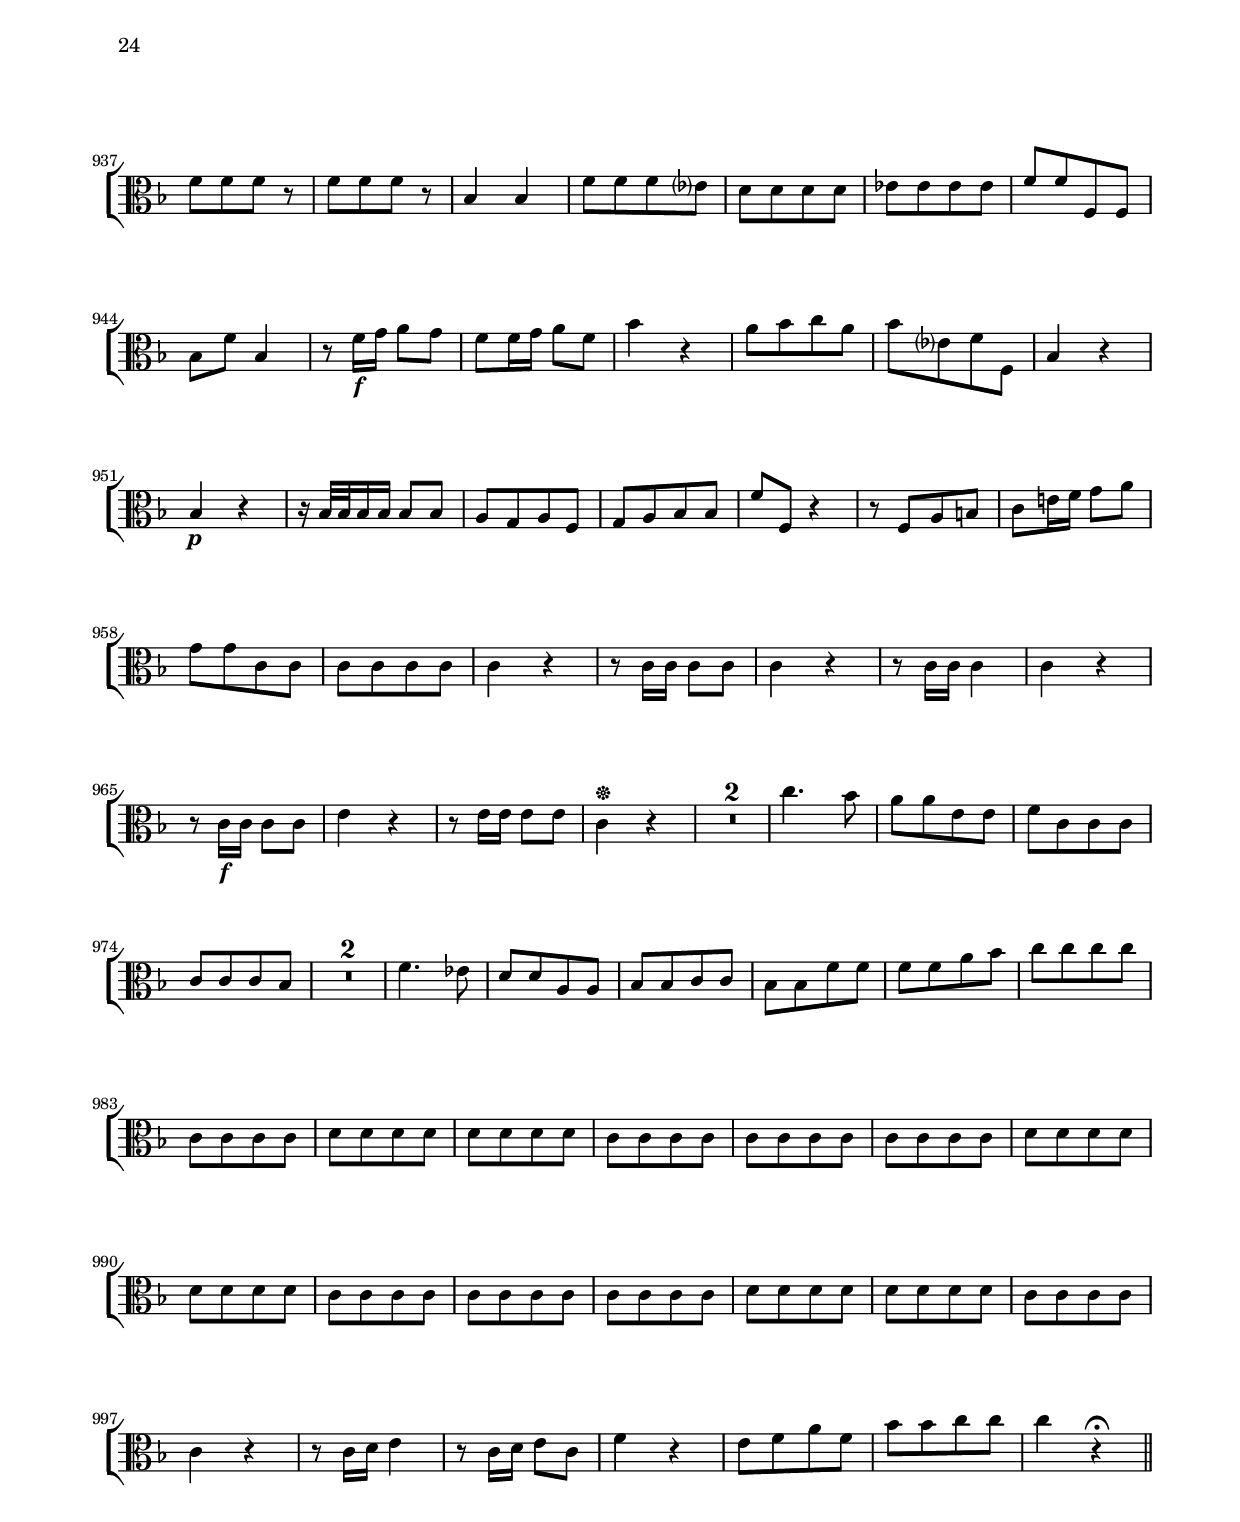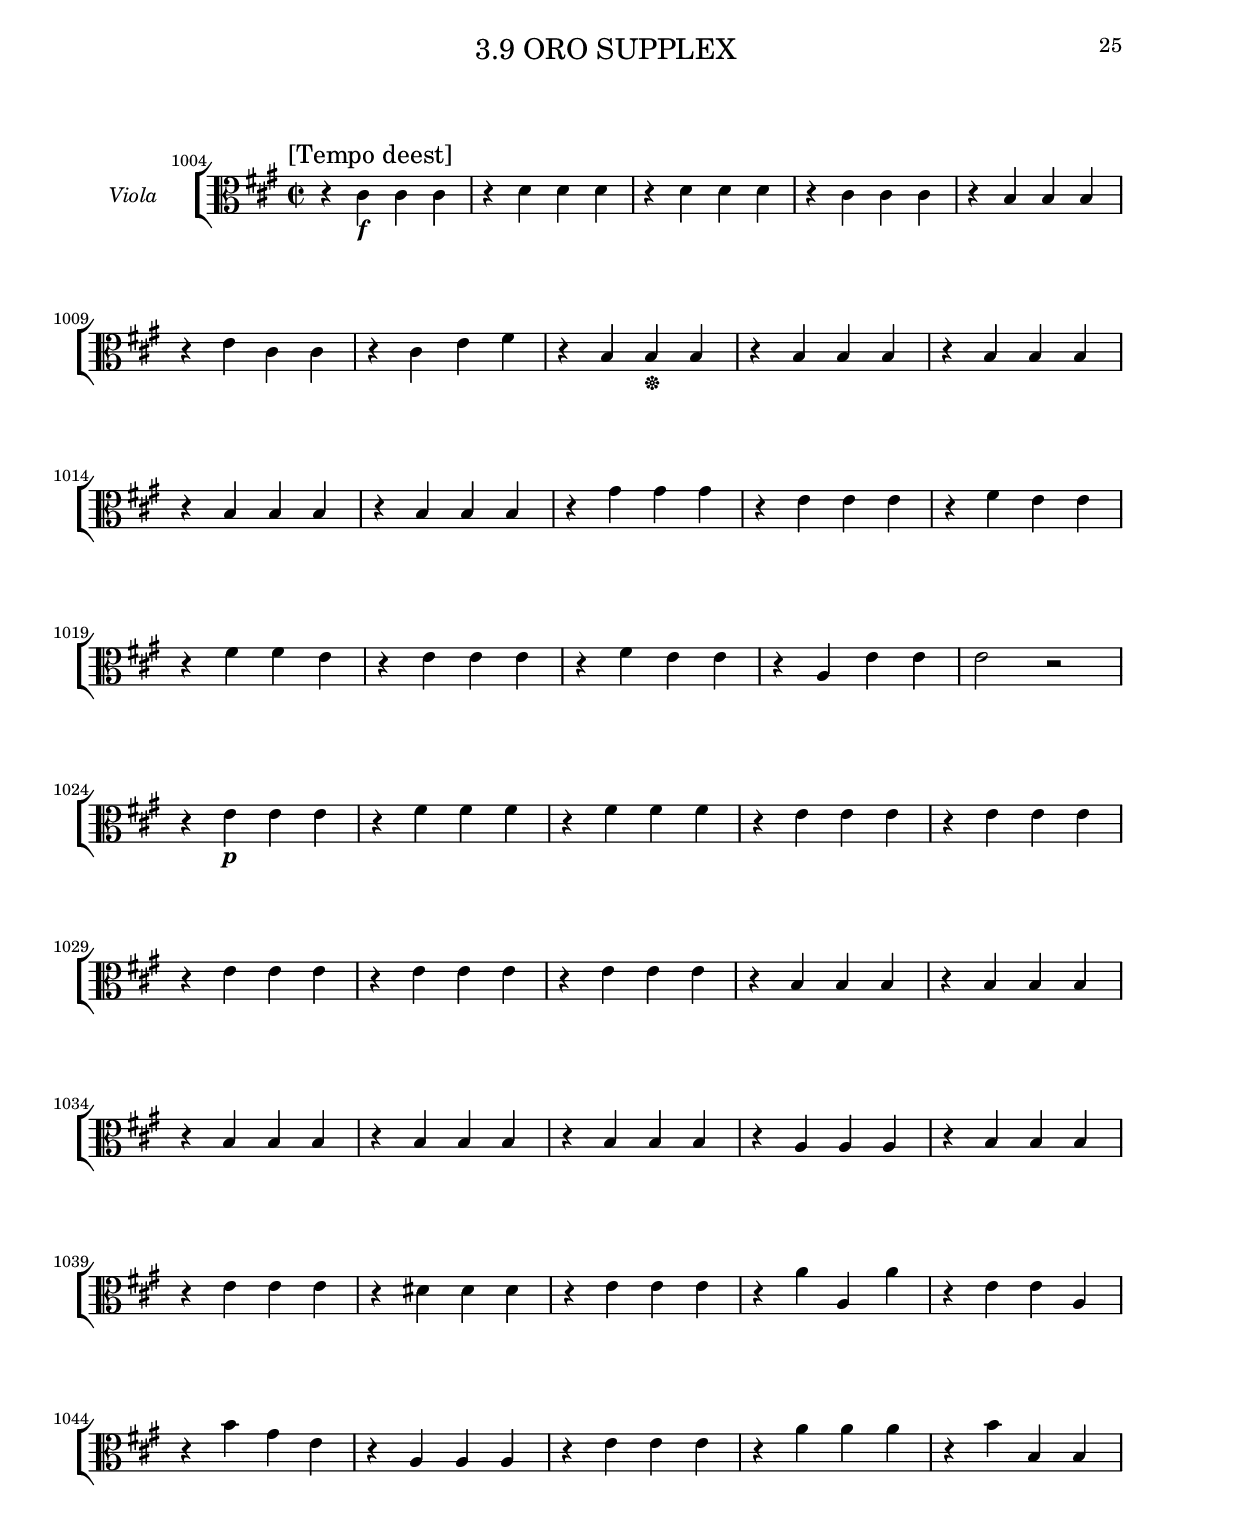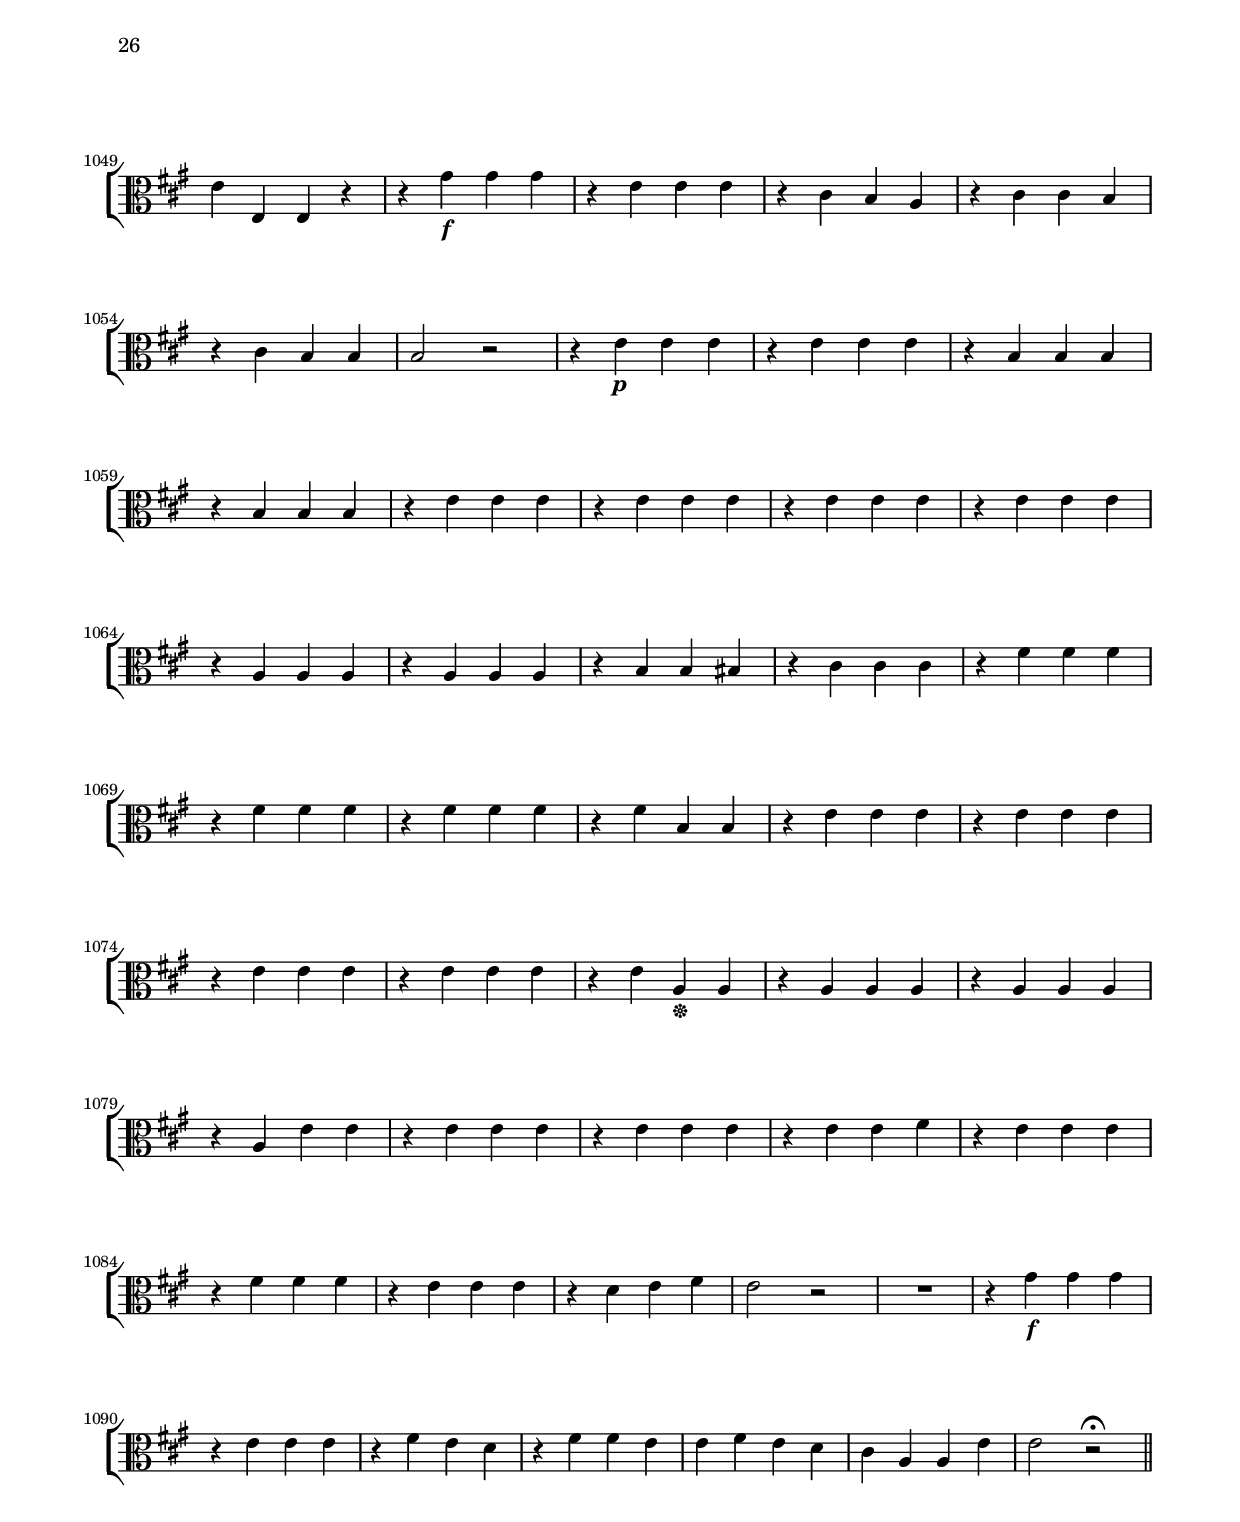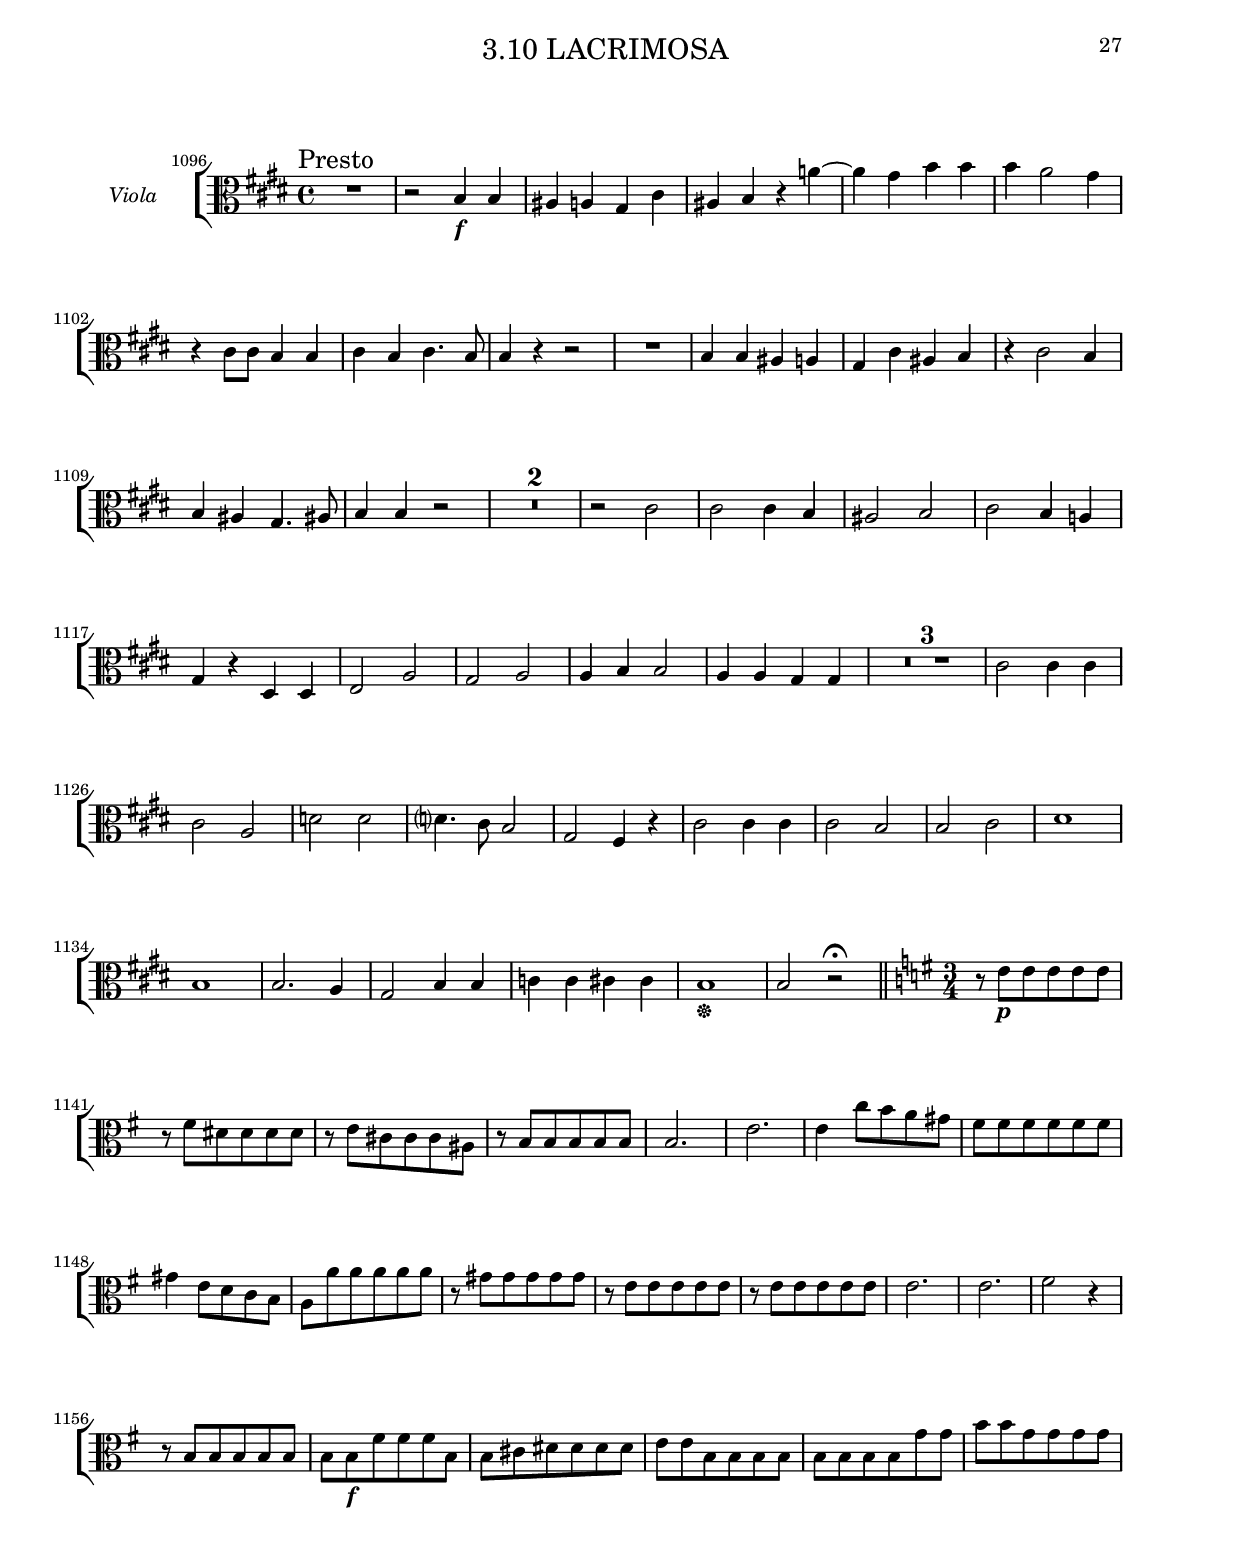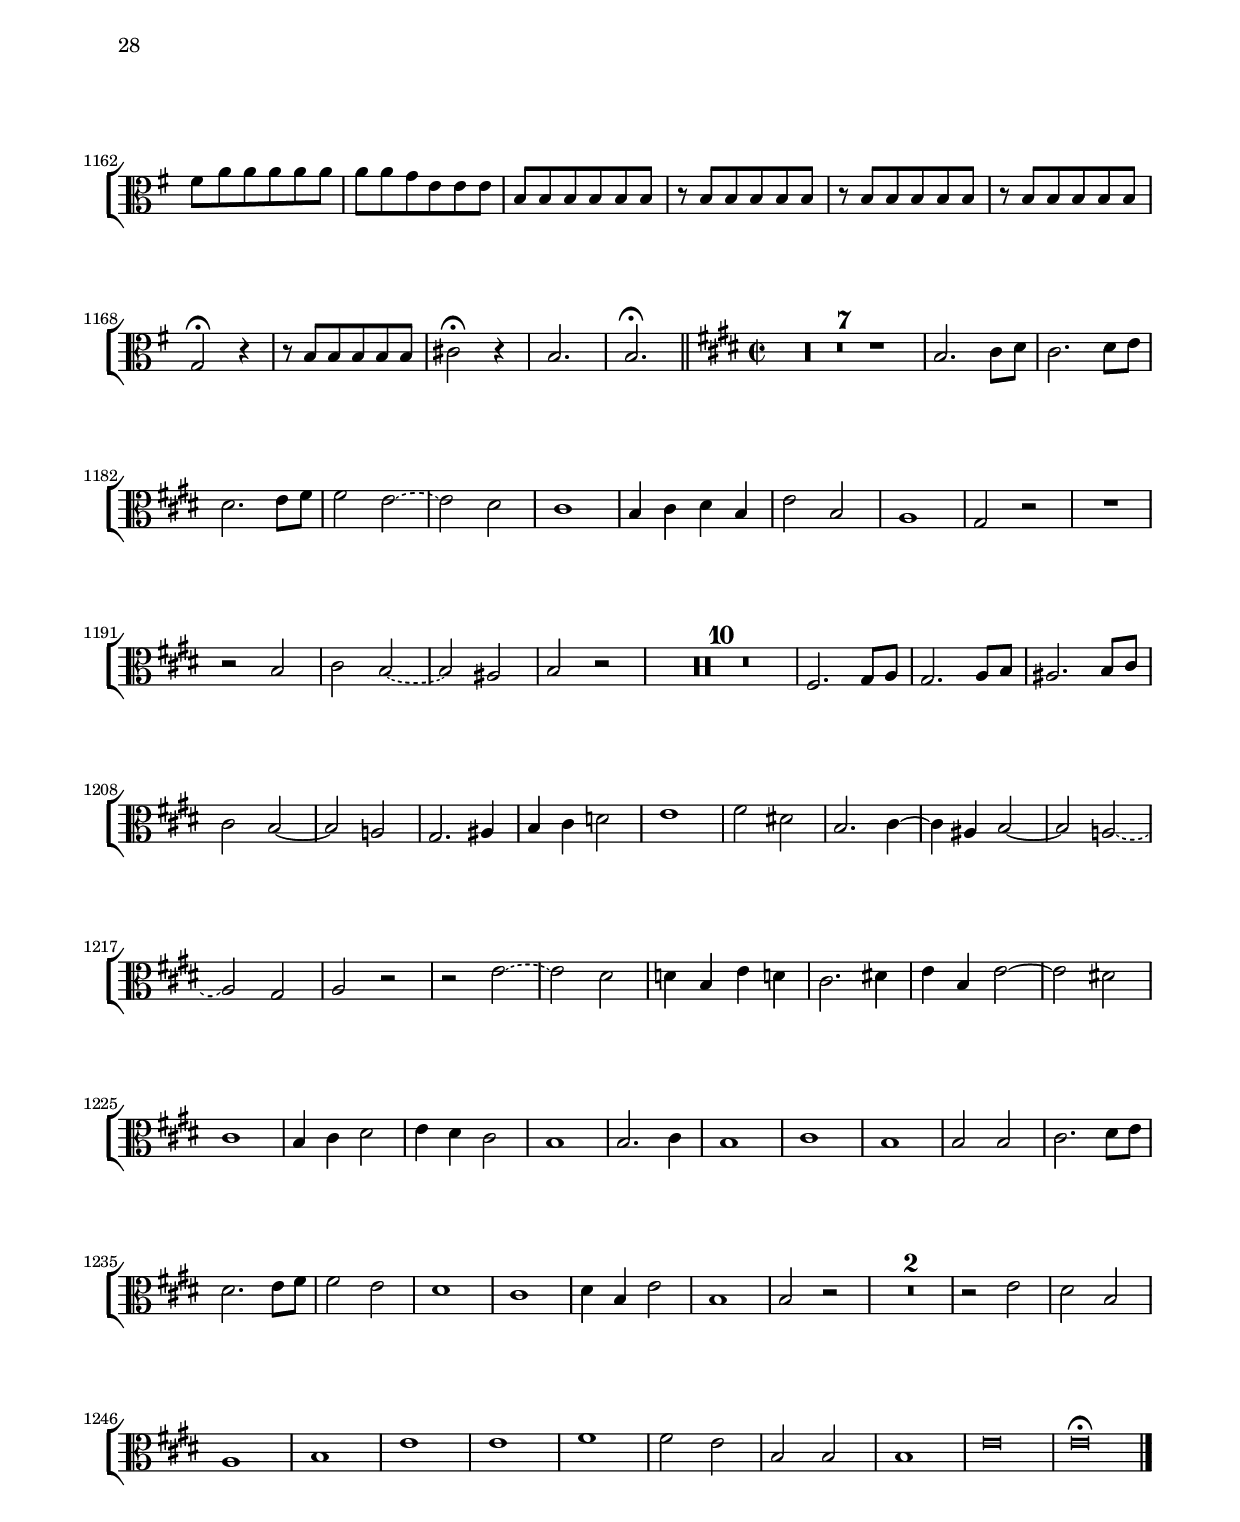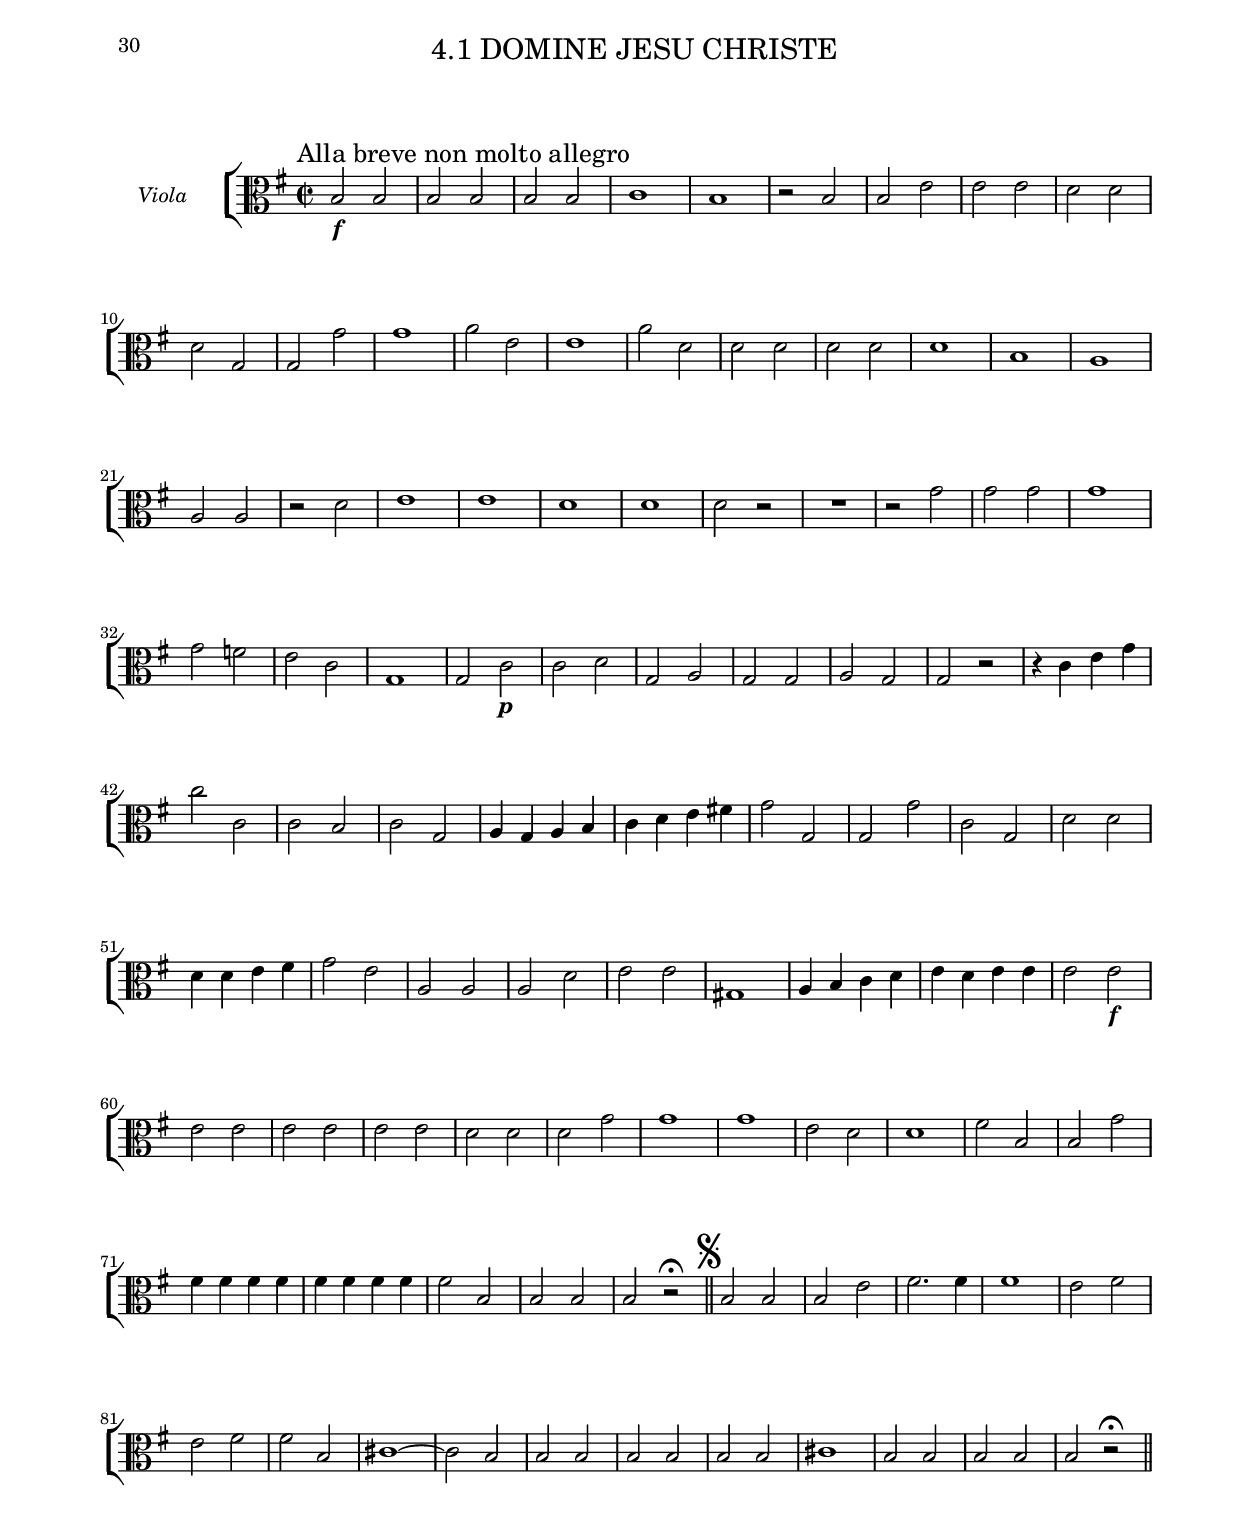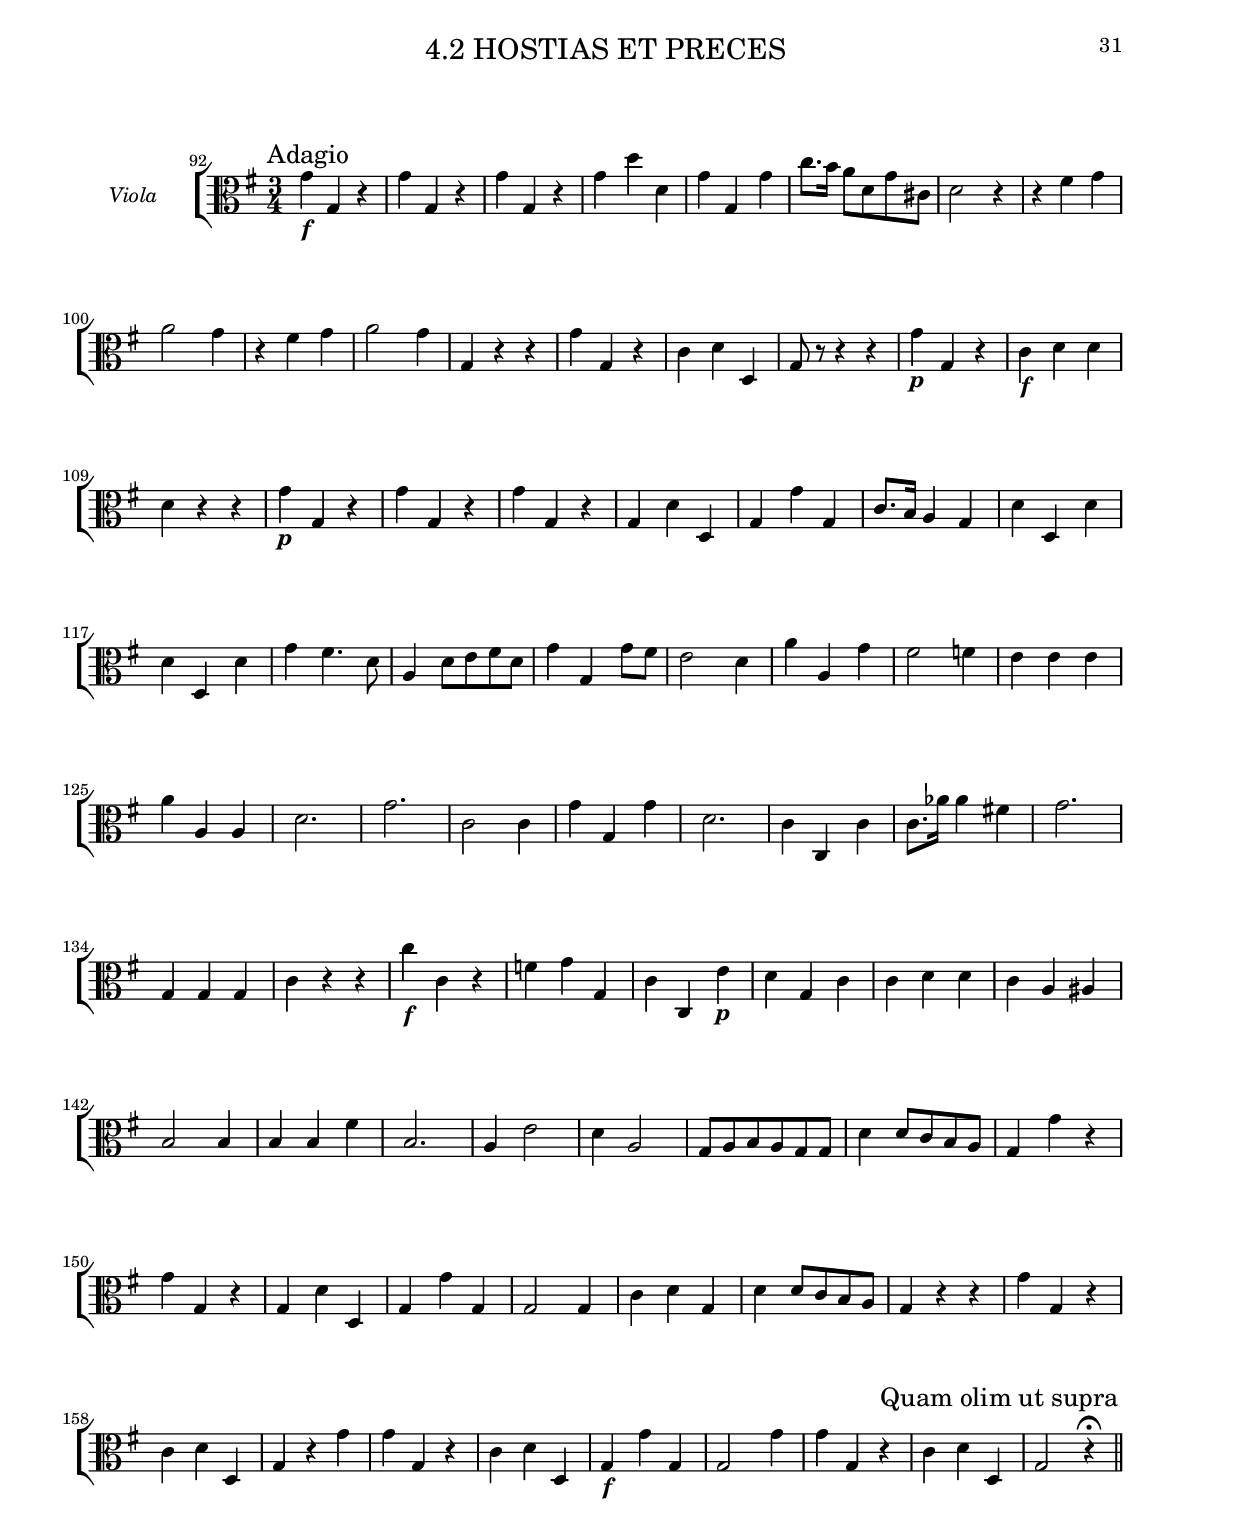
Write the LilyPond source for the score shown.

% (c) 2018 by Wolfgang Esser-Skala.
% This file is licensed under the Creative Commons Attribution-NonCommercial-ShareAlike 4.0 International License.
% To view a copy of this license, visit http://creativecommons.org/licenses/by-nc-sa/4.0/.

\version "2.18.0"

\include "../definitions.ly"

\paper {
	#(set-paper-size "a4" 'portrait)
	indent = 2\cm
	top-margin = 1.5\cm
	system-separator-markup = ##f
	system-system-spacing =
    #'((basic-distance . 17)
       (minimum-distance . 17)
       (padding . -100)
       (stretchability . 0))
	
	top-system-spacing =
    #'((basic-distance . 17)
       (minimum-distance . 17)
       (padding . -100)
       (stretchability . 0))
	
	top-markup-spacing =
    #'((basic-distance . 0)
       (minimum-distance . 0)
       (padding . -100)
       (stretchability . 0))
		
	markup-system-spacing =
    #'((basic-distance . 17)
       (minimum-distance . 17)
       (padding . -100)
       (stretchability . 0))
	
	last-bottom-spacing =
    #'((basic-distance . 0)
       (minimum-distance . 0)
       (padding . 0)
       (stretchability . 1.0e7))
	
	systems-per-page = #9
}

#(set-global-staff-size 17.82)


\book {
	\bookpart {
		\paper { evenHeaderMarkup = {} oddHeaderMarkup = {} }
		\partTitle "1" "I N T R O I T U S"
	}
	\bookpart {
		\header {
			movement = "1.1 REQUIEM"
		}
		\score {
			<<
				\new StaffGroup <<
					\new Staff {
						\set Staff.instrumentName = "Viola"
						\IntroitusViola
					}
				>>
			>>
		}
	}
	\bookpart {
		\header {
			movement = "1.2 TE DECET HYMNUS"
		}
		\score {
			<<
				\new StaffGroup <<
					\new Staff {
						\set Staff.instrumentName = "Viola"
						\TeDecetViola
					}
				>>
			>>
		}
	}
	\bookpart {
		\paper { evenHeaderMarkup = {} oddHeaderMarkup = {} }
		\partTitle "2" "K Y R I E"
	}
	\bookpart {
		\header {
			movement = "2.1 KYRIE"
		}
		\paper { systems-per-page = #6 }
		\score {
			<<
				\new StaffGroup <<
					\new Staff {
						\set Staff.instrumentName = "Viola"
						\KyrieViola
					}
				>>
			>>
		}
	}
	\bookpart {
		\header {
			movement = "2.2 CHRISTE"
		}
		\score {
			<<
				\new StaffGroup <<
					\new Staff {
						\set Staff.instrumentName = "Viola"
						\ChristeViola
					}
				>>
			>>
		}
	}
	\bookpart {
		\paper { evenHeaderMarkup = {} oddHeaderMarkup = {} }
		\partTitle "3" "S E Q U E N T I A"
	}
	\bookpart {
		\header {
			movement = "3.1 DIES IRAE – QUANTUS TREMOR"
		}
		\score {
			<<
				\new StaffGroup <<
					\new Staff {
						\set Staff.instrumentName = "Viola"
						\DiesIraeViola
					}
				>>
			>>
		}
	}
	\bookpart {
		\header {
			movement = "3.2 TUBA MIRUM"
		}
		\score {
			<<
				\new StaffGroup <<
					\new Staff {
						\set Staff.instrumentName = "Viola"
						\TubaMirumViola
					}
				>>
			>>
		}
	}
	\bookpart {
		\header {
			movement = "3.3 MORS STUPEBIT"
		}
		\score {
			<<
				\new StaffGroup <<
					\new Staff {
						\set Staff.instrumentName = "Viola"
						\MorsStupebitViola
					}
				>>
			>>
		}
	}
	\bookpart {
		\header {
			movement = "3.4 LIBER SCRIPTUS – JUDEX ERGO"
		}
		\score {
			<<
				\new StaffGroup <<
					\new Staff {
						\set Staff.instrumentName = "Viola"
						\LiberScriptusViola
					}
				>>
			>>
		}
	}
	\bookpart {
		\header {
			movement = "3.5 QUID SUM MISER – REX TREMENDAE"
		}
		\score {
			<<
				\new StaffGroup <<
					\new Staff {
						\set Staff.instrumentName = "Viola"
						\QuidSumViola
					}
				>>
			>>
		}
	}
	\bookpart {
		\header {
			movement = "3.6 RECORDARE – QUAERENS ME"
		}
		\score {
			<<
				\new StaffGroup <<
					\new Staff {
						\set Staff.instrumentName = \markup { \center-column { "Viola" "obligata" } }
						\RecordareViola
					}
				>>
			>>
		}
	}
	\bookpart {
		\header {
			movement = "3.7 JUSTE JUDEX – INGEMISCO"
		}
		\score {
			<<
				\new StaffGroup <<
					\new Staff {
						\set Staff.instrumentName = "Viola"
						\JusteJudexViola
					}
				>>
			>>
		}
	}
	\bookpart {
		\header {
			movement = "3.8 QUI MARIAM – PRECES MEAE – INTER OVES – CONFUTATIS"
		}
		\score {
			<<
				\new StaffGroup <<
					\new Staff {
						\set Staff.instrumentName = "Viola"
						\QuiMariamViola
					}
				>>
			>>
		}
	}
	\bookpart {
		\header {
			movement = "3.9 ORO SUPPLEX"
		}
		\score {
			<<
				\new StaffGroup <<
					\new Staff {
						\set Staff.instrumentName = "Viola"
						\OroSupplexViola
					}
				>>
			>>
		}
	}
	\bookpart {
		\header {
			movement = "3.10 LACRIMOSA"
		}
		\score {
			<<
				\new StaffGroup <<
					\new Staff {
						\set Staff.instrumentName = "Viola"
						\LacrimosaViola
					}
				>>
			>>
		}
	}
	\bookpart {
		\paper { evenHeaderMarkup = {} oddHeaderMarkup = {} }
		\partTitle "4" "O F F E R T O R I U M"
	}
	\bookpart {
		\header {
			movement = "4.1 DOMINE JESU CHRISTE"
		}
		\score {
			<<
				\new StaffGroup <<
					\new Staff {
						\set Staff.instrumentName = "Viola"
						\DomineViola
					}
				>>
			>>
		}
	}
	\bookpart {
		\header {
			movement = "4.2 HOSTIAS ET PRECES"
		}
		\score {
			<<
				\new StaffGroup <<
					\new Staff {
						\set Staff.instrumentName = "Viola"
						\HostiasViola
					}
				>>
			>>
		}
	}
}